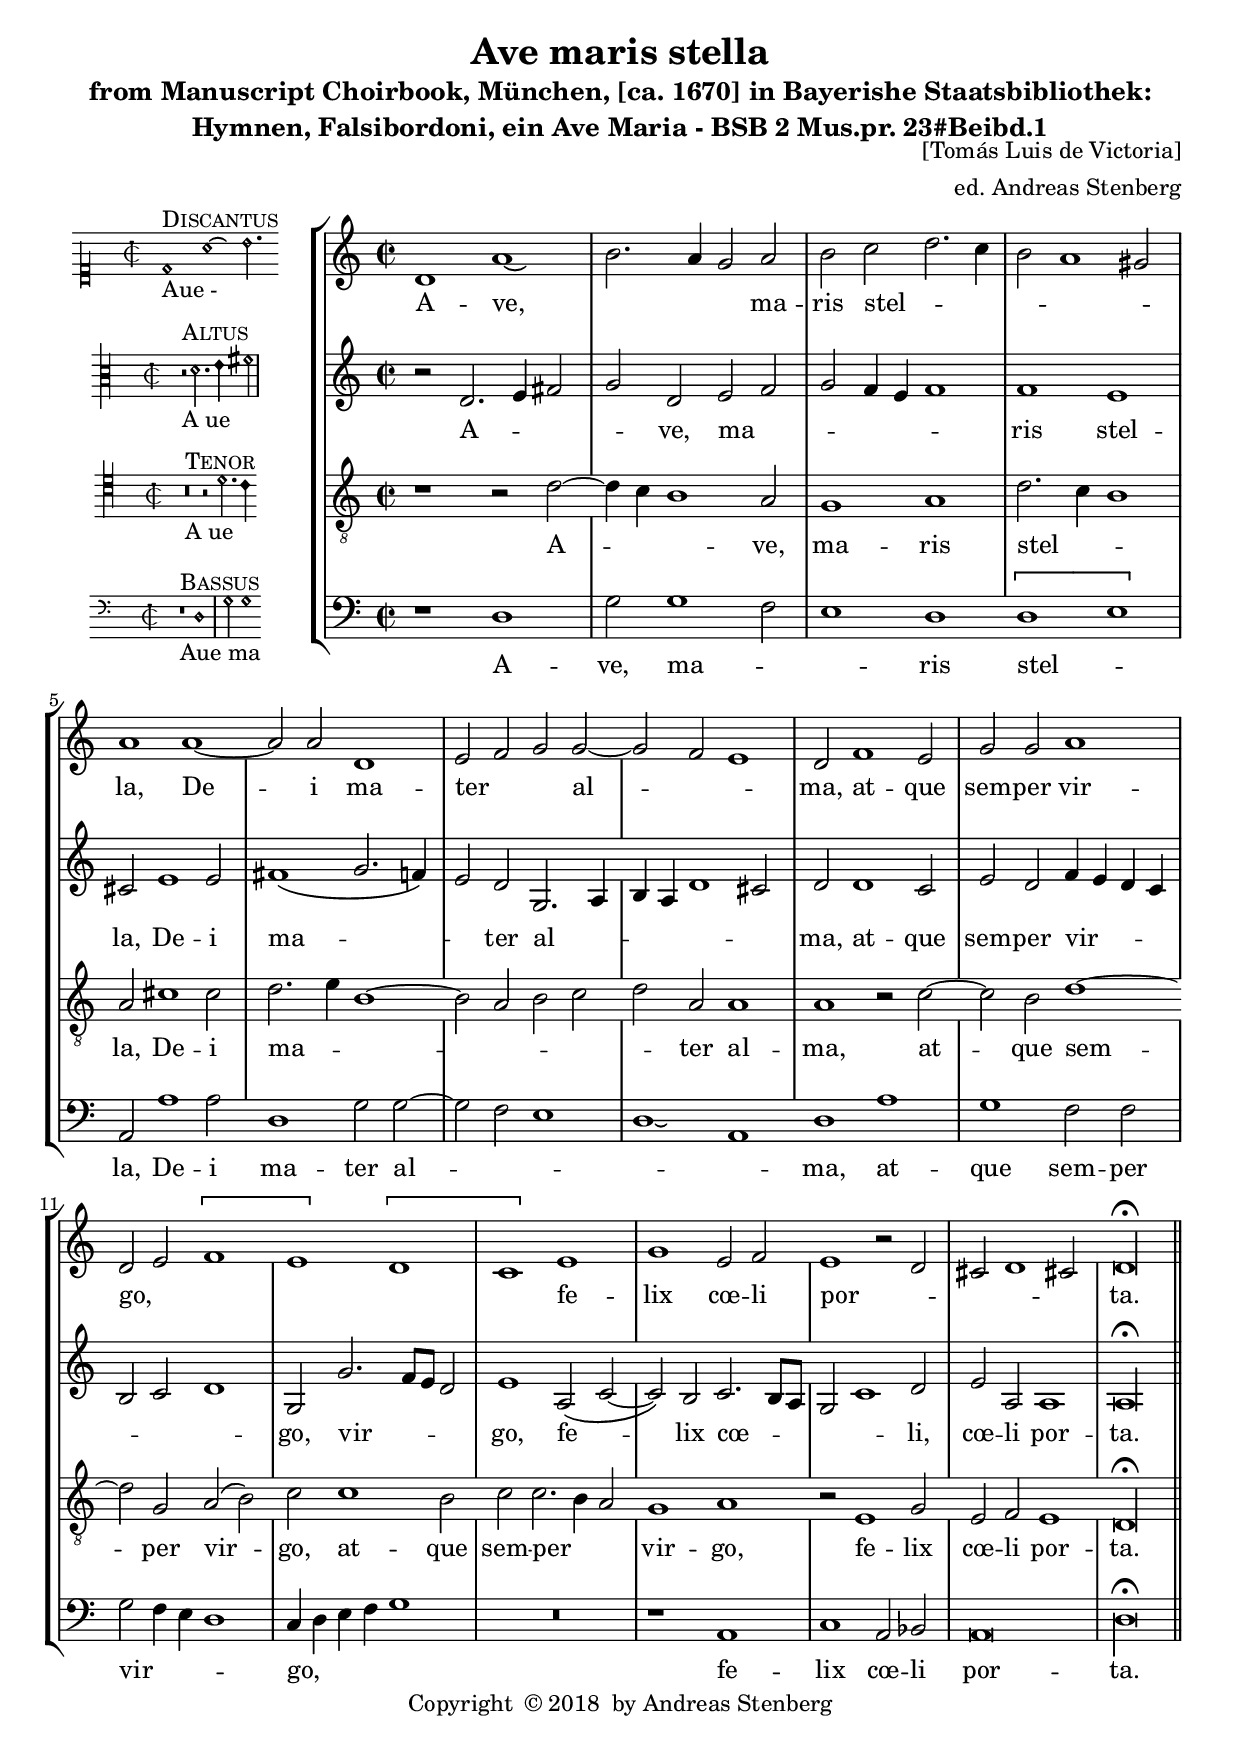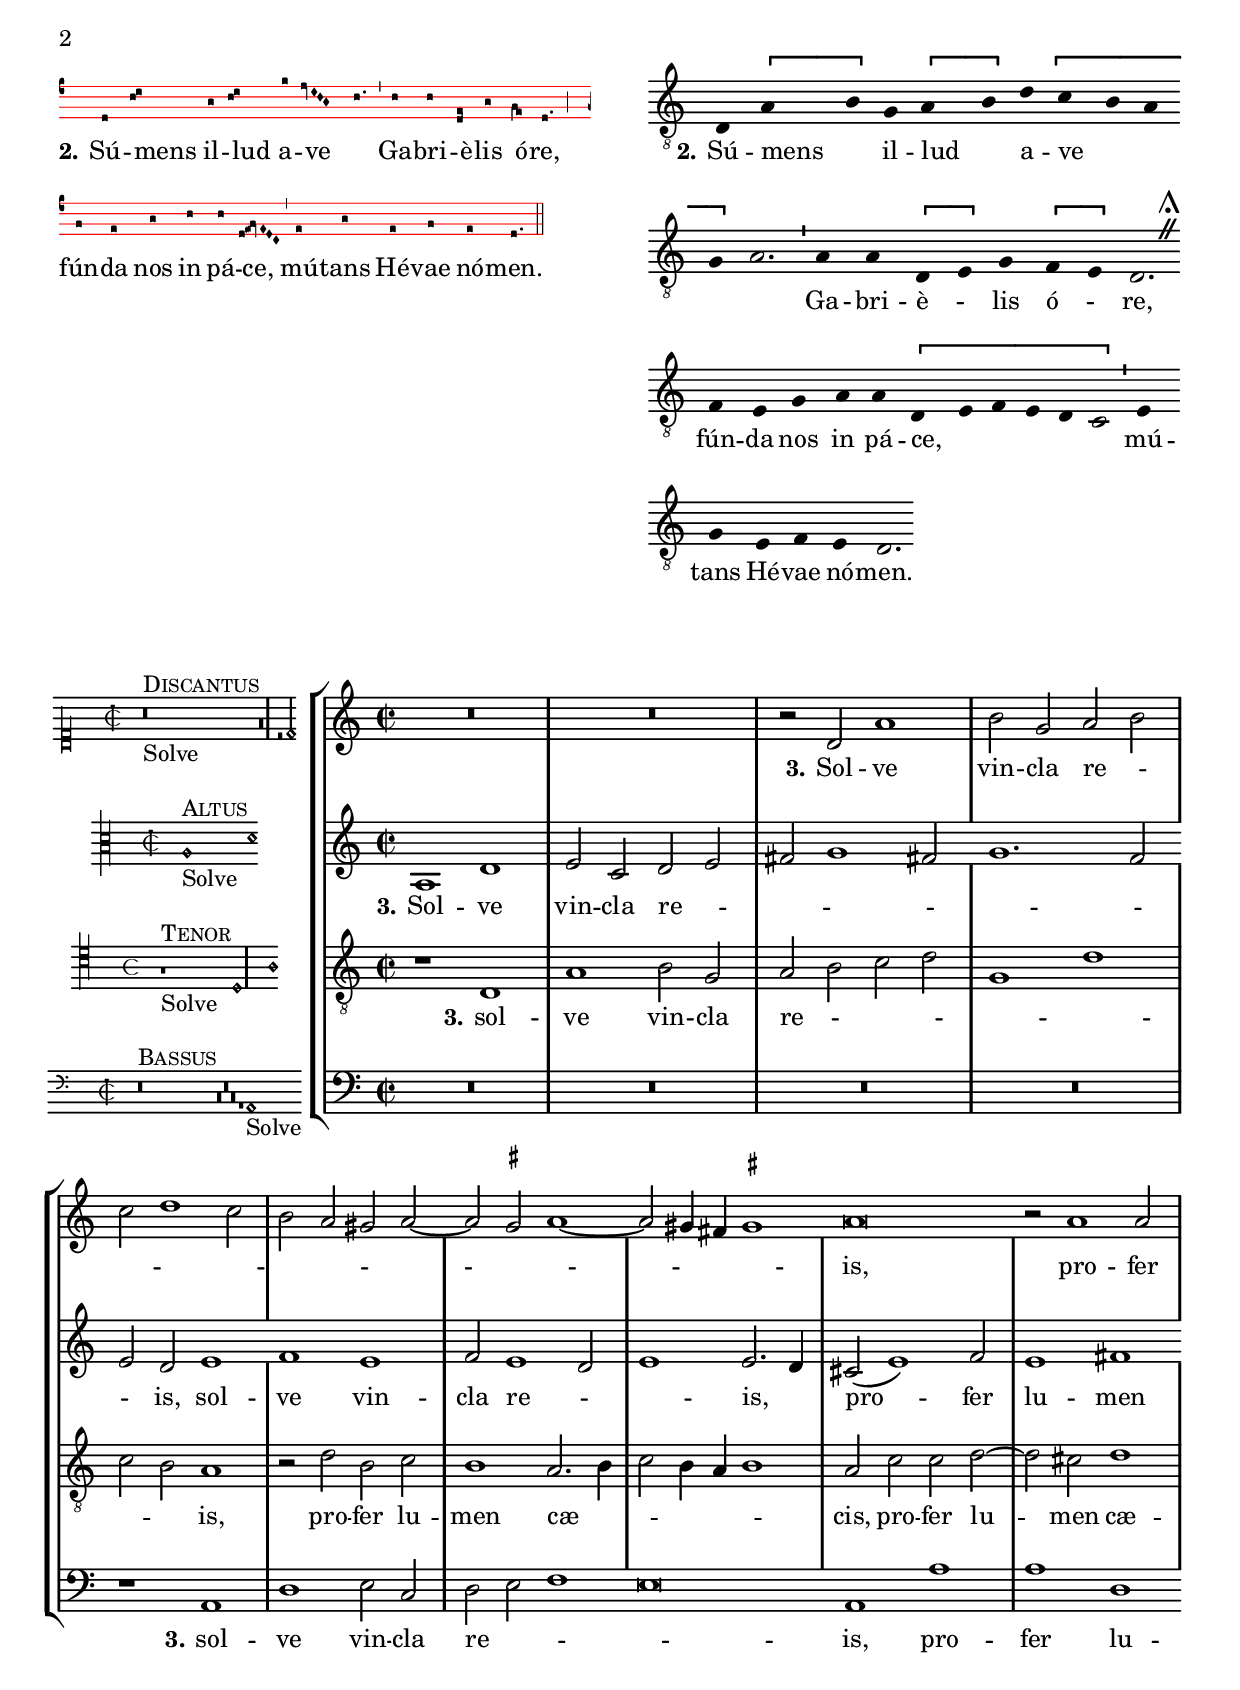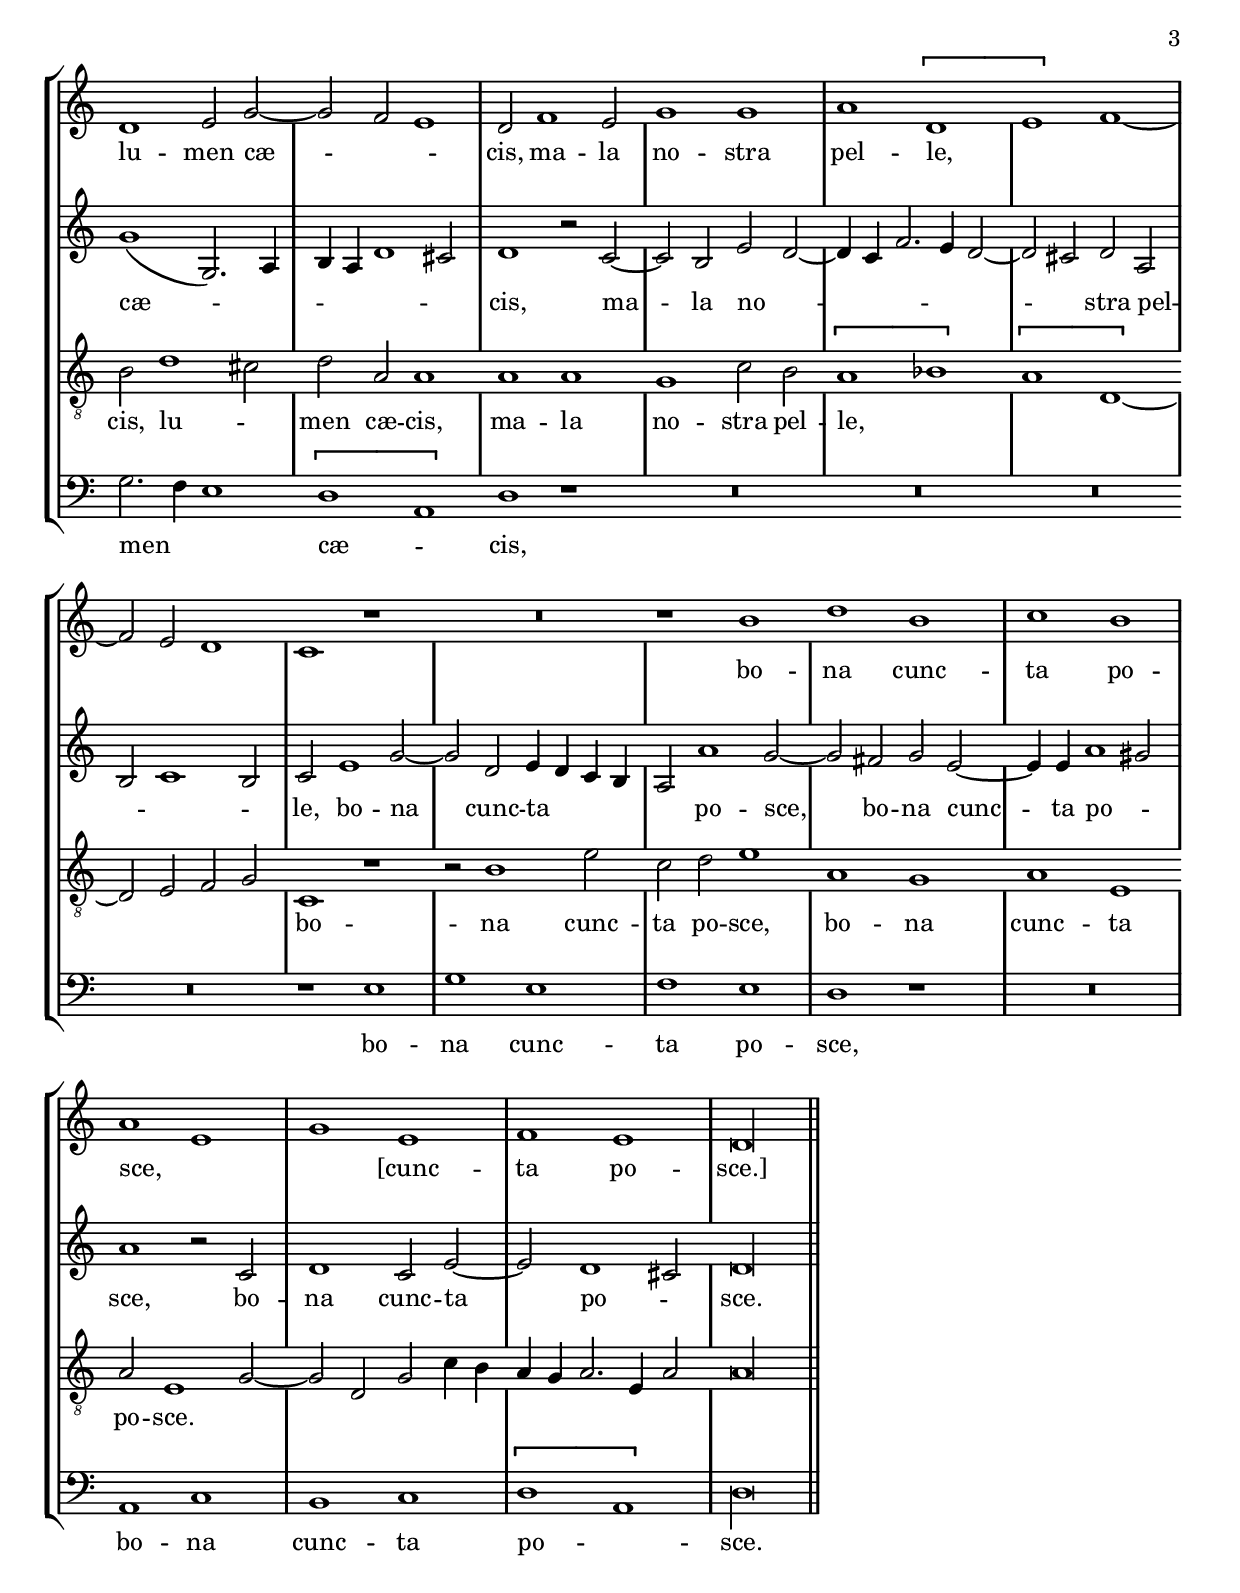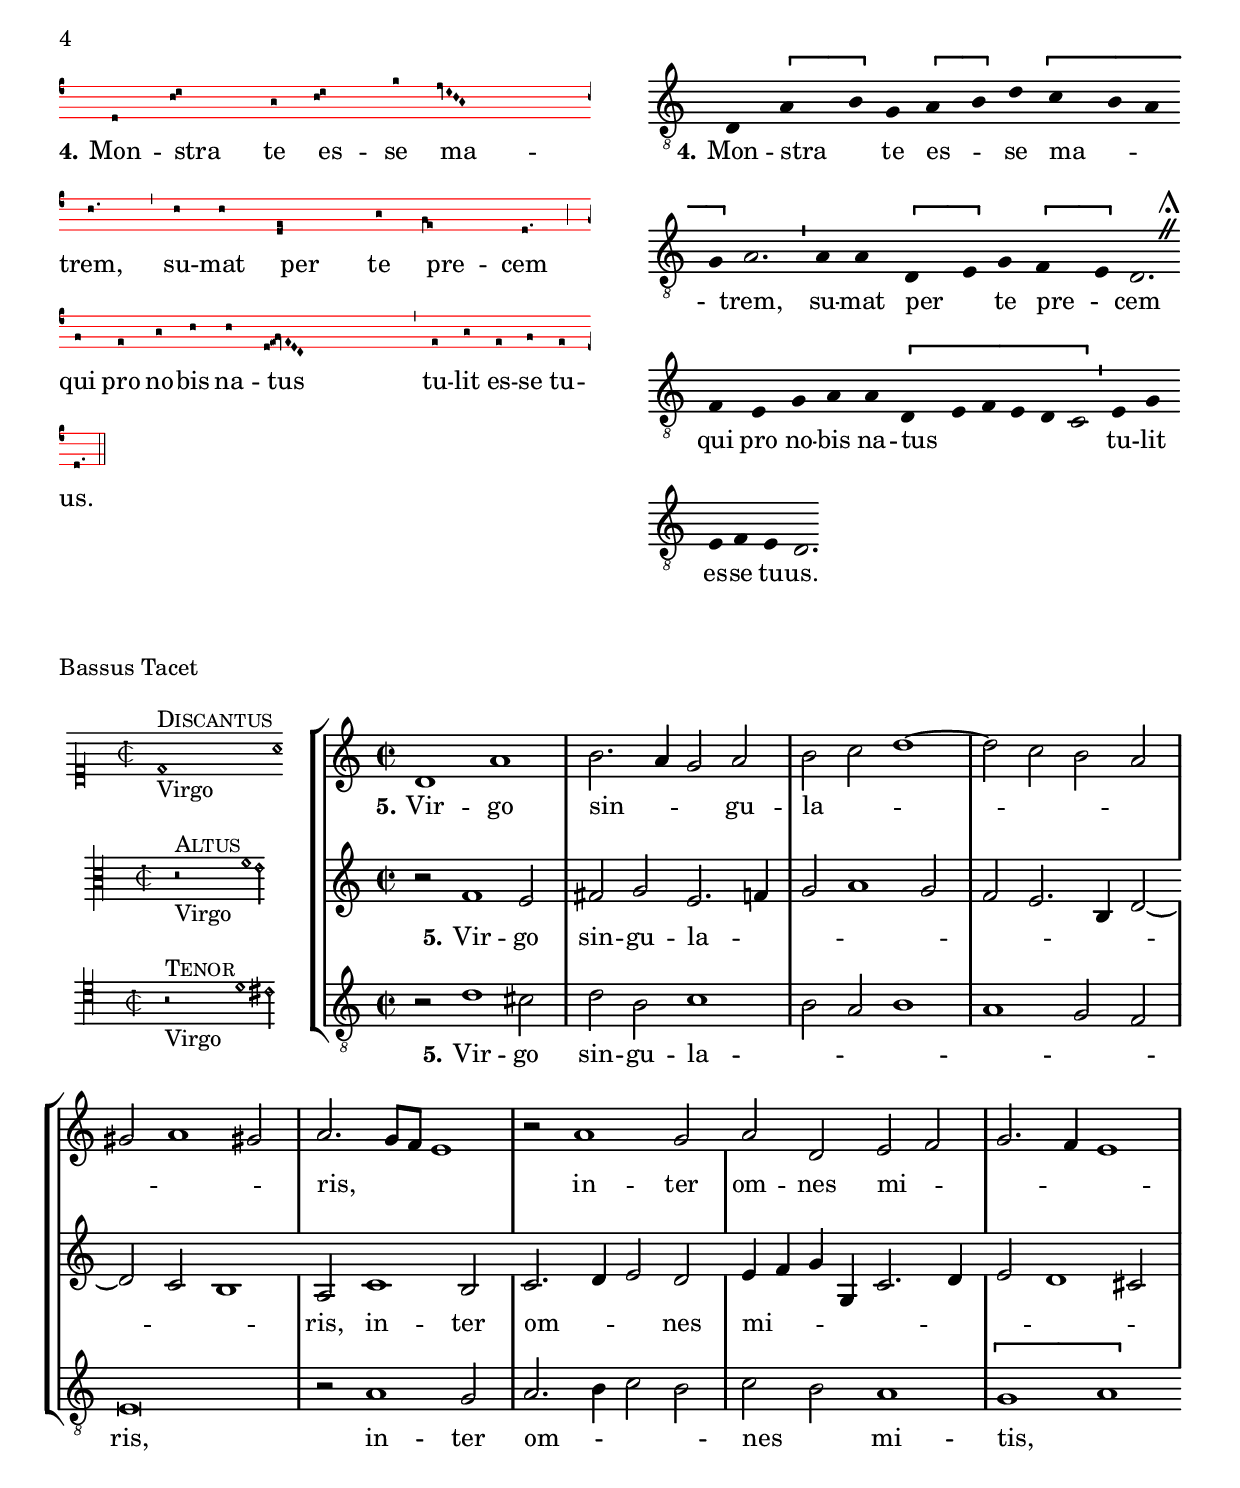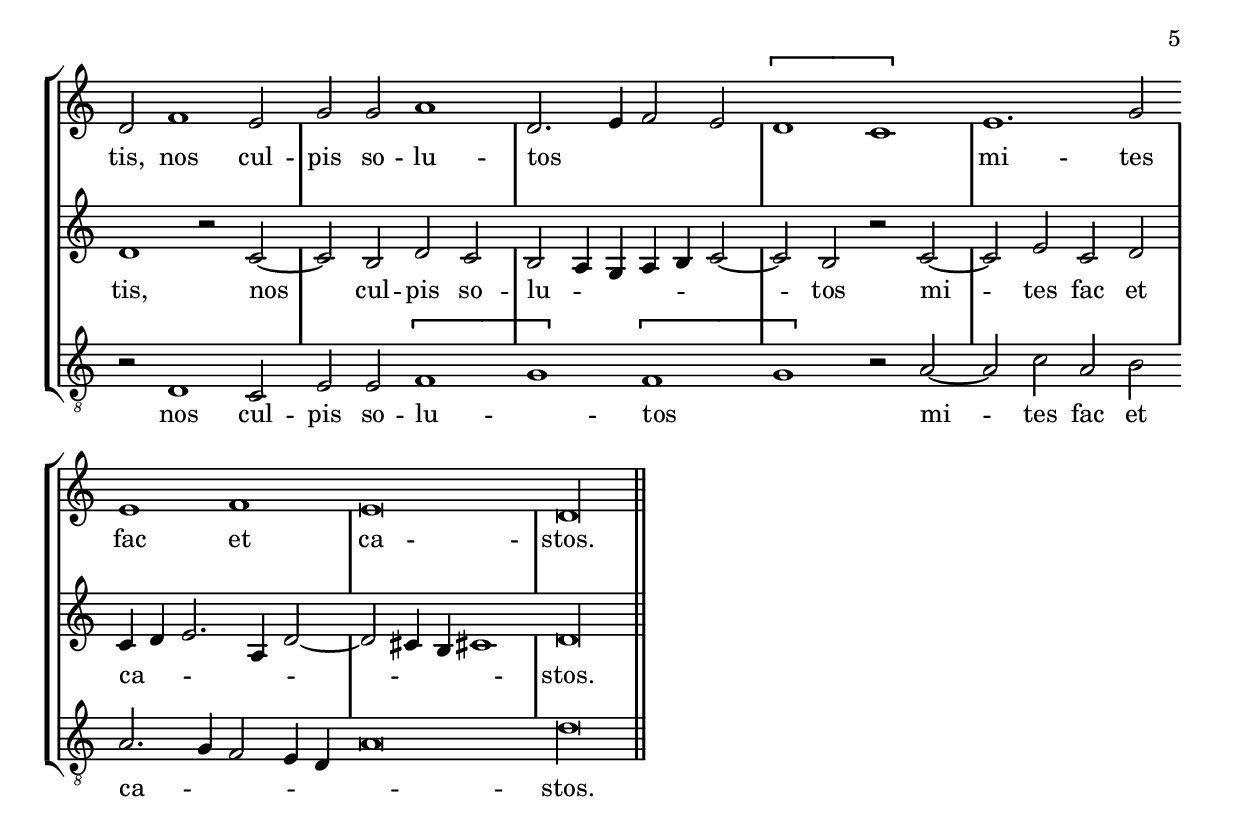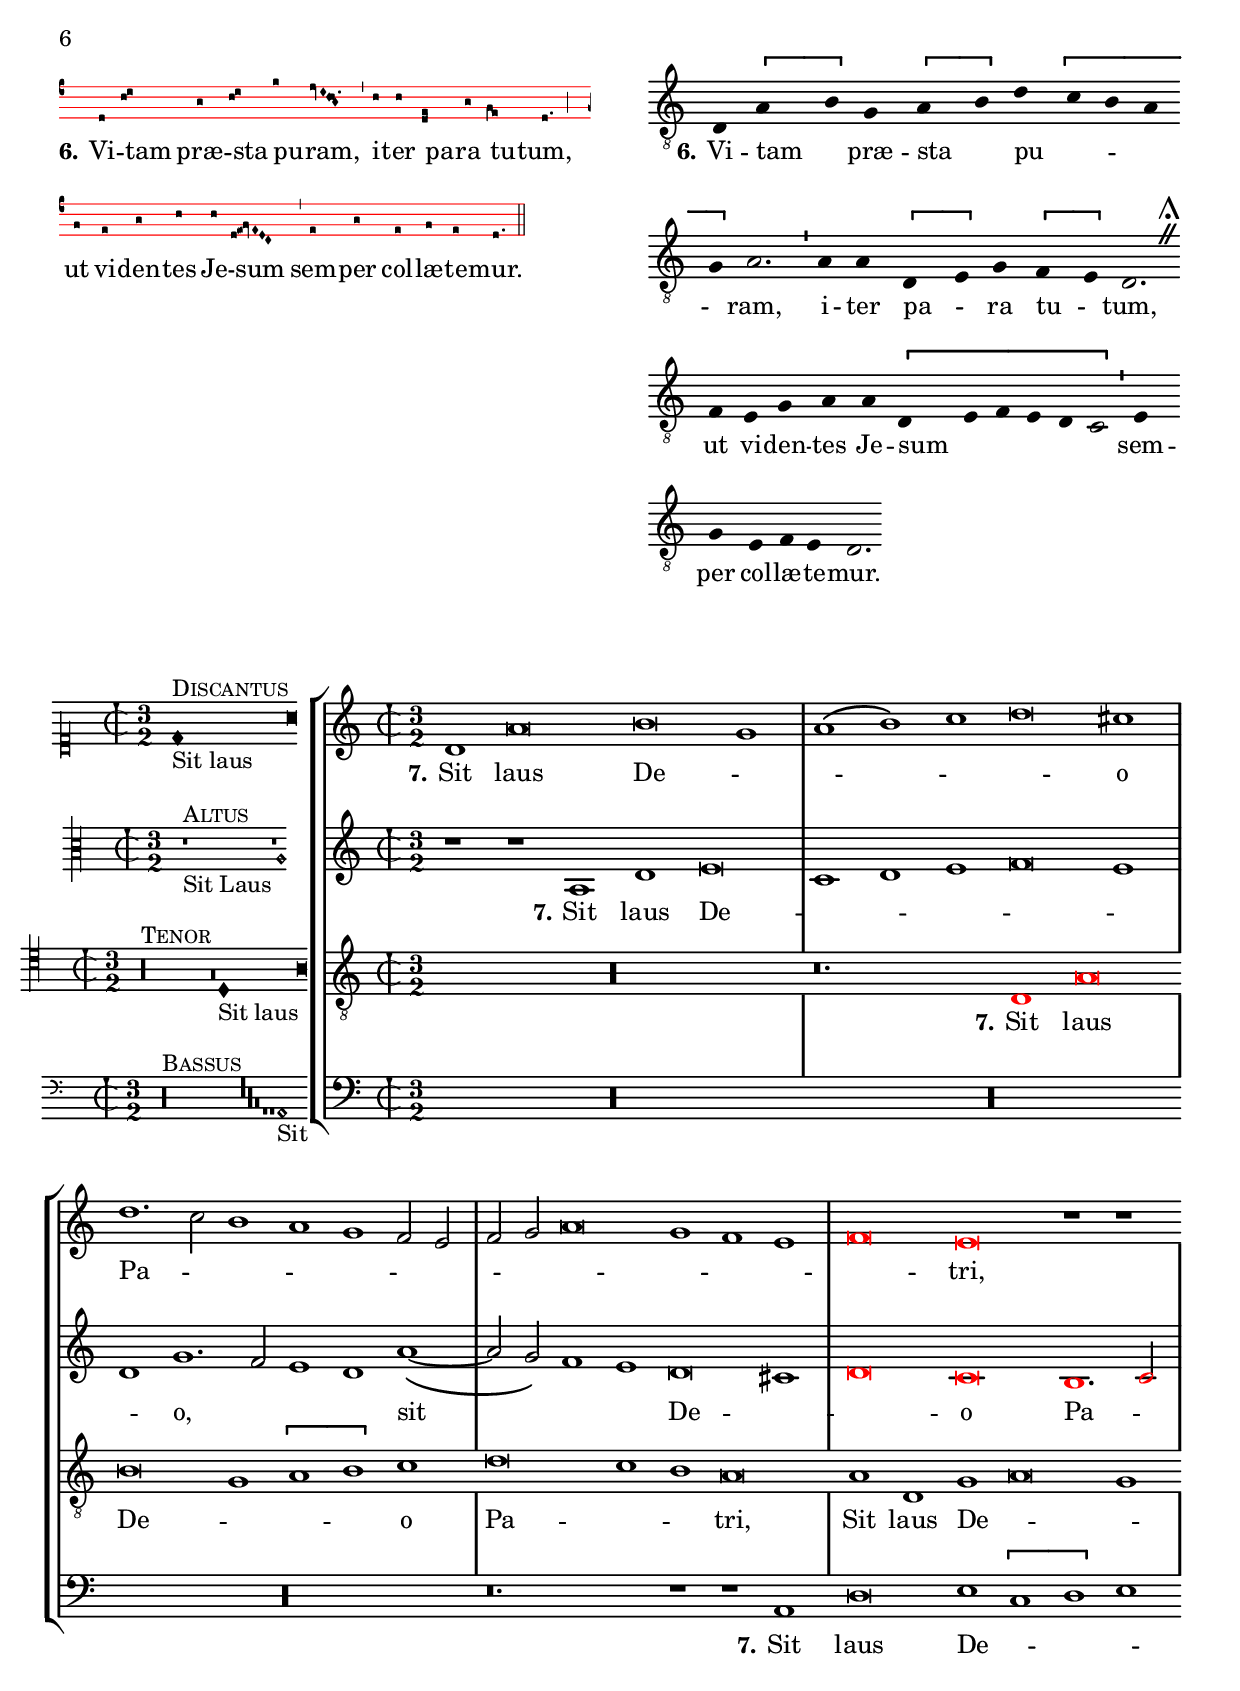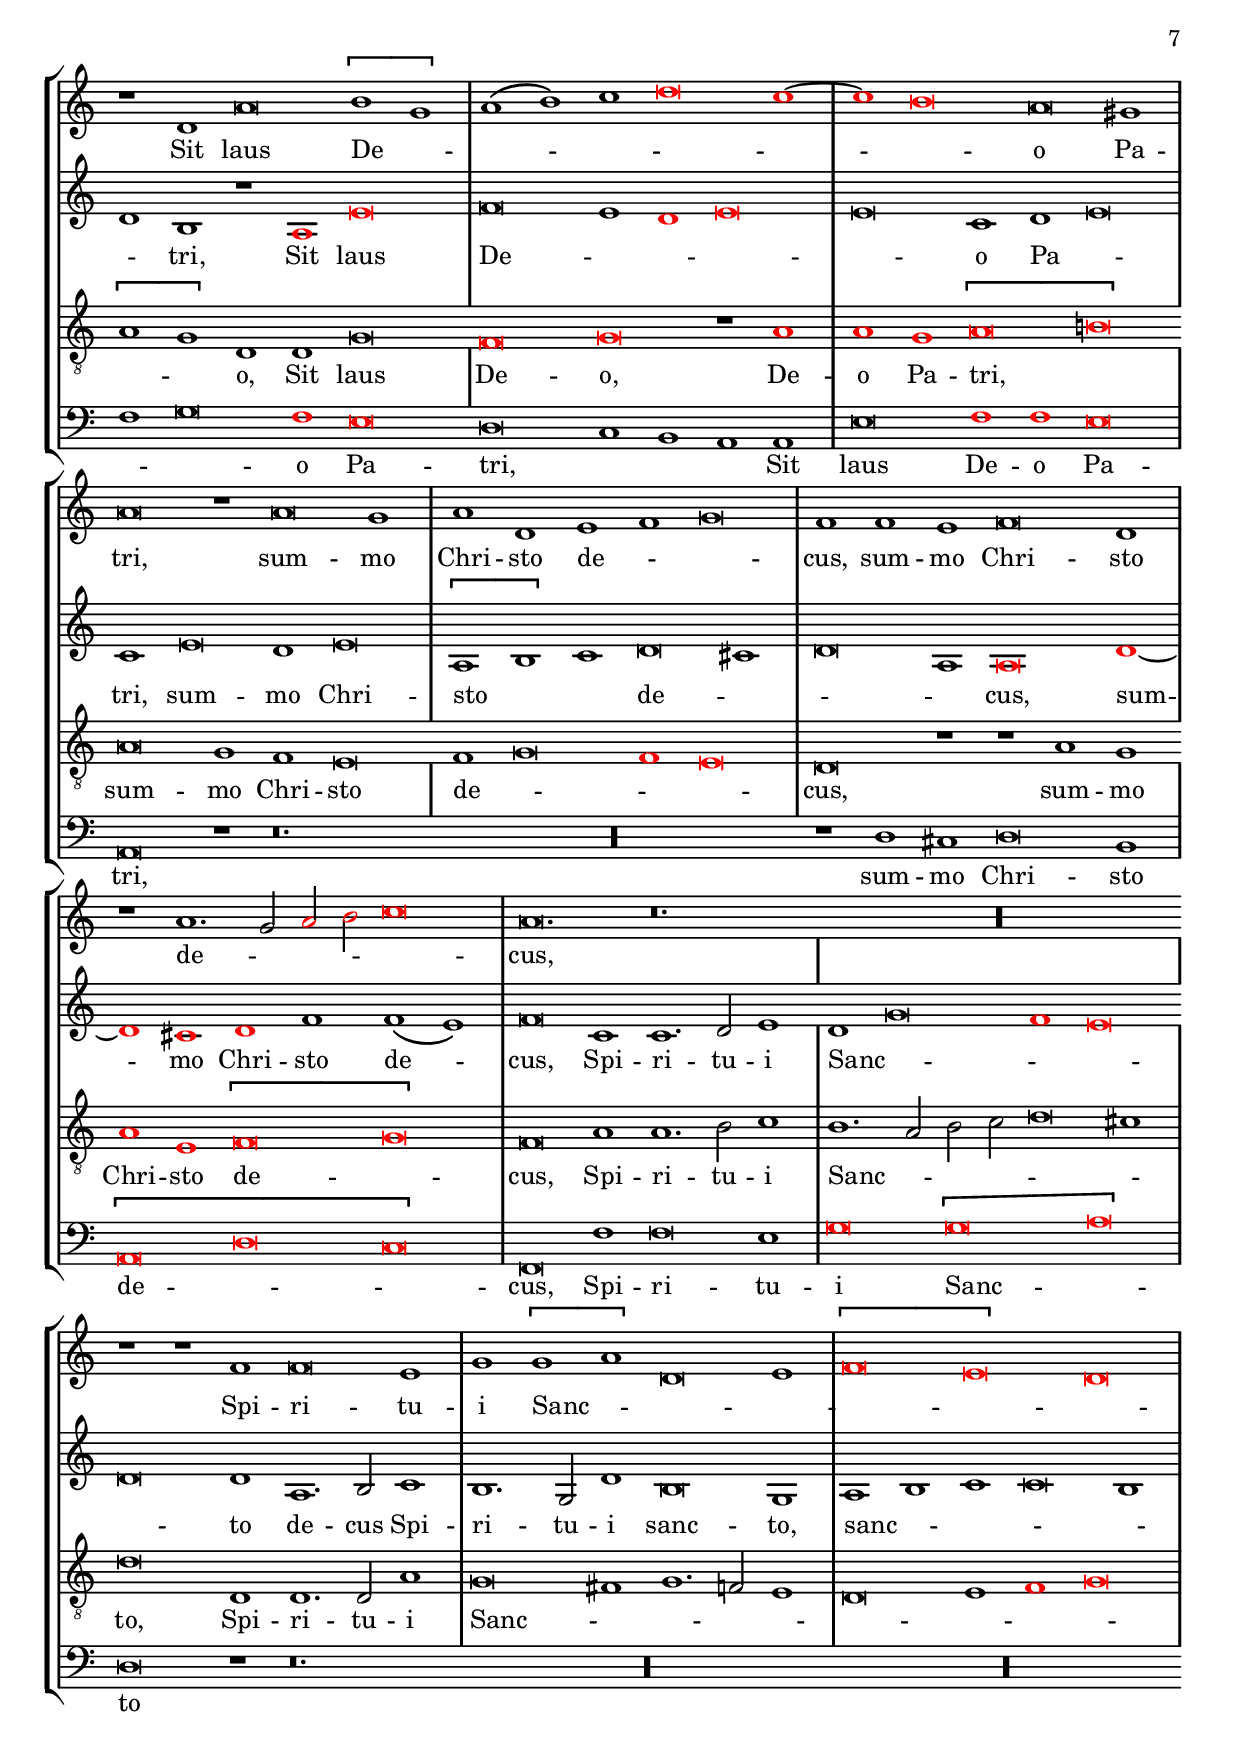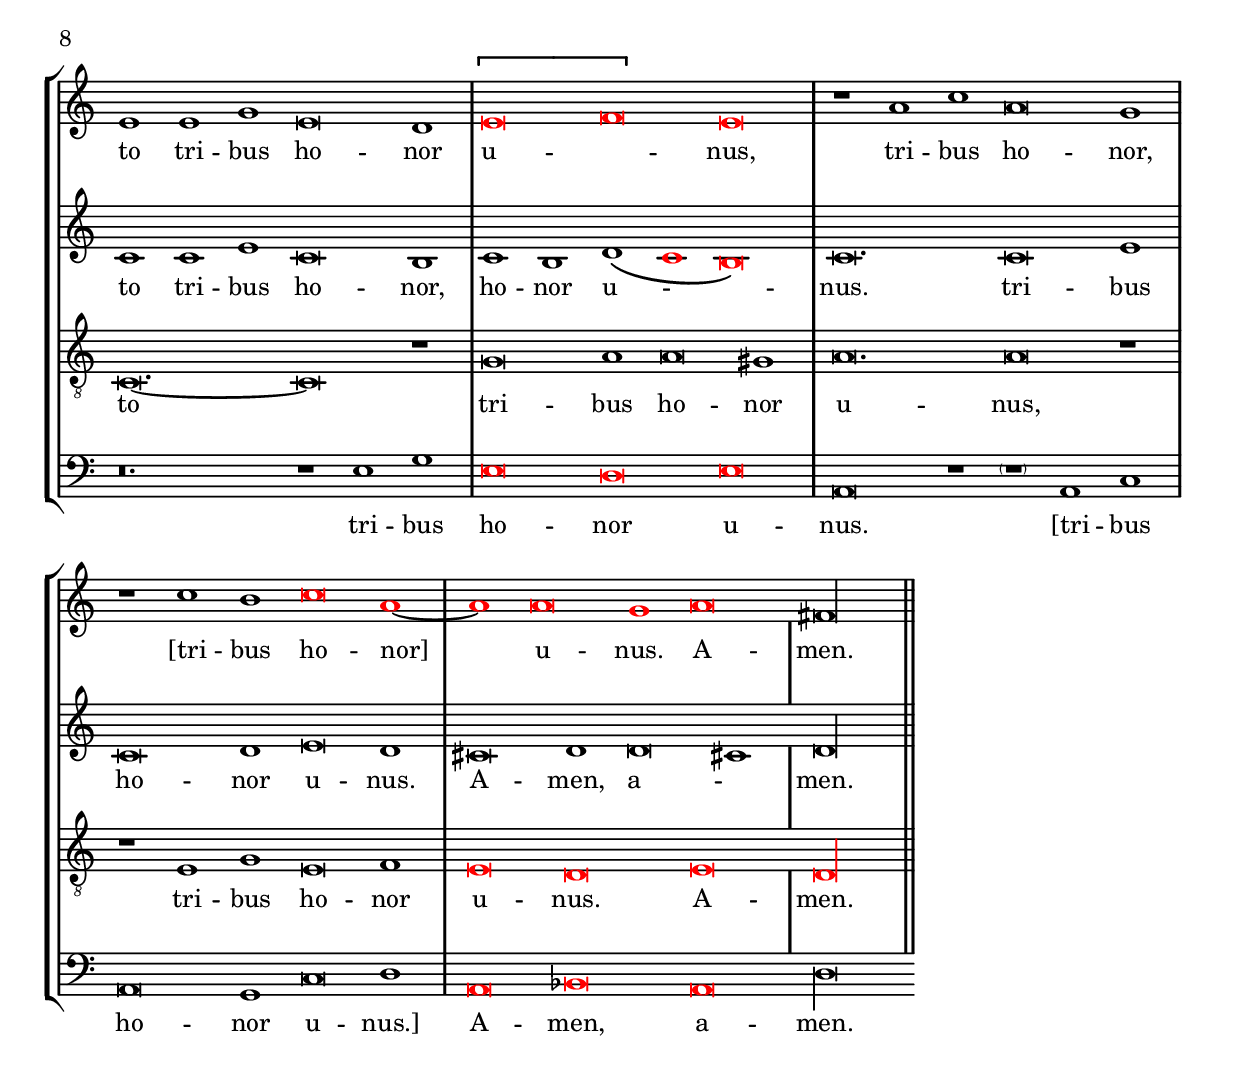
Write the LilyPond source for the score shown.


%%%%%%%%%%%%%%%%%%%%%%%%%%%%%%%%%%%%%%%%%%%%%%%%%%%%%%%%%%%%%%%%%%%
% This is a template based on the usual four part choir templater %
% where the voices have common lyrics at the the start but split  %
% to separate lyrics after a while.				  %
% This template is modyfied by AS from the one in the lilypond    %
% documentation.						  %
% This template is to be used for instance for fairly simple      %
% settings where the stanzas are set homophonicaly but twhere the %
% Chorus contains polyphony that require separate underlay for    %
% the different voices.						  %
%%%%%%%%%%%%%%%%%%%%%%%%%%%%%%%%%%%%%%%%%%%%%%%%%%%%%%%%%%%%%%%%%%%
\version "2.18.0"
\include "deutsch.ly"
ficta = \once \set suggestAccidentals =##t
\header {
  title = \markup {
    \center-column {
      "Ave maris stella"
      %      "Wann er zu nacht"
      %      \vspace #0.5
    }
  }
  subtitle = \markup \center-column { "from Manuscript Choirbook, München, [ca. 1670] in Bayerishe Staatsbibliothek:"
                                      "Hymnen, Falsibordoni, ein Ave Maria - BSB 2 Mus.pr. 23#Beibd.1" }
  composer = "[Tomás Luis de Victoria]"
  arranger = "ed. Andreas Stenberg"
  poet = ""
  meter =""
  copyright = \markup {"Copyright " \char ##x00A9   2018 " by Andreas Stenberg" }
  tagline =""
}
global = {
  \key c \major
}

sopMusic = \relative c'' {

  \set Score.tempoHideNote = ##t
  \tempo 2 = 86
  \time 2/2
  \set Timing.measureLength = #(ly:make-moment 4/2)
  \override Staff.BarLine.transparent = ##f
  d,1 a'1(\laissezVibrer
  h2. a4 g2) a2
  h2 c2( d2. c4
  h2 a1 gis2)			%% end of first line in Manuscript).
  a1 a1~
  \once \override Staff.BarLine.transparent = ##t
  a2 a2 d,1
  e2( f2 g2) g2~(
  \once \override Staff.BarLine.transparent = ##t
  g2 f2 e1)
  d2 f1 e2
  g2 g2 				%5 end of second line
  a1
  d,2( e2 \[f1
  \once \override Staff.BarLine.transparent = ##t
  e1\] \[d1(
  c1)\] e1
  g1 e2 f2
  \once \override Staff.BarLine.transparent = ##t
  e1( r2 d2
  cis2 d1 cis!2)
  \once \override Staff.BarLine.transparent = ##t
  \cadenzaOn
  d\longa^\fermata
  \revert Staff.BarLine.transparent
  \bar "||"
  \cadenzaOff
}
sopWords = \lyricmode {
  A -- ve, ma -- ris stel -- la,
  De -- i ma -- ter al -- ma,
  at -- que sem -- per vir -- go,
  fe -- lix cœ -- li por -- ta.
}
altoMusic = \relative c' {
  \override Staff.BarLine.transparent = ##f
  r2 d2.( e4 fis2
  g2) d2 e2( f2
  g2 f4 e4 f1)
  f1 e1 					%% end of first line in manusript
  cis2 e1 e2
  fis1\(\melisma g2. f4\)
  e2)\melismaEnd d2 g,2.( a4
  \once \override Staff.BarLine.transparent = ##t
  h4 a4 d1 cis2)
  d2 d1 c2
  e2 d2					%% end of second line
  f4( e4 d4 c4
  h2 c2 d1)
  g,2 g'2.( f8 e8 d2)
  e1 a,2\(\melisma c2~
  \once \override Staff.BarLine.transparent = ##t
  c2\) \melismaEnd h2 c2.( h8 a8
  \once \override Staff.BarLine.transparent = ##t
  g2 c1) d2
  e2 a,2 a1
  \cadenzaOn
  a\longa^\fermata
  \revert Staff.BarLine.transparent
  \cadenzaOff
}
altoWords = \lyricmode {
  A -- ve, ma -- ris stel -- la,
  De -- i ma -- ter al -- ma,
  at -- que sem -- per vir -- go,
  vir -- go,
  fe -- lix cœ -- li, cœ -- li por -- ta.
}
tenorMusic = \relative c' {
  \clef "G_8"
  \override Staff.BarLine.transparent = ##f
  r1 r2 d2~(
  \once \override Staff.BarLine.transparent = ##t
  d4 c4 h1) a2
  g1 a1
  d2.( c4 h1)
  a2 cis1 cis2			%% end of first line in Manuscript.
  d2.( e4 h1~
  \once \override Staff.BarLine.transparent = ##t
  h2 a2 h2 c2
  \once \override Staff.BarLine.transparent = ##t
  d2) a2 a1
  a1 r2 c2~
  \override Staff.BarLine.transparent = ##t
  c2 h2 d1~
  d2 g,2 a2\(\melisma h2\)\melismaEnd
  c2 c1 h2			%% end of second line.
  c2 c2.( h4 a2)
  g1 a1
  r2 e1 g2
  e2 f2 e1
  \cadenzaOn
  d\longa^\fermata
  \revert Staff.BarLine.transparent
  \cadenzaOff
}
tenorWords = \lyricmode {
  A -- ve, ma -- ris stel -- la,
  De -- i ma -- ter al -- ma,
  at -- que sem -- per vir -- go,
  at -- que sem -- per vir -- go,
  fe -- lix cœ -- li por -- ta.
}
bassMusic = \relative c {
  \override Staff.BarLine.transparent = ##f
  r1 d1
  g2 g1( f2
  e1) d1
  \once \override Staff.BarLine.transparent = ##t
  \[d1( e1)\]
  a,2 a'1 a2
  \once \override Staff.BarLine.transparent = ##t
  d,1					%% end of first line in Manuscript.
  g2 g2~(
  g2 f2 e1
  d1\laissezVibrer a1)
  \once \override Staff.BarLine.transparent = ##t
  d1 a'1
  g1 f2 f2
  g2( f4 e4 d1)				%% end of second line
  c4( d4 e4 f4 g1)
  R\breve
  r1 a,1
  c1 a2 b2
  a\breve
  d\longa^\fermata
  \revert Staff.BarLine.transparent
  \cadenzaOff
}
bassWords = \lyricmode {
  A -- ve, ma -- ris stel -- la,
  De -- i ma -- ter al -- ma,
  at -- que sem -- per vir -- go,
  fe -- lix cœ -- li por -- ta.
}
incipitDiscantus = \markup {
  \score {
    {
      %      \set Staff.instrumentName = #"Tenor "
      \override NoteHead.style = #'neomensural
      \override Rest.style = #'neomensural
      \override Staff.TimeSignature.style = #'mensural
      \cadenzaOn
      \clef "petrucci-c1"
      \key c \major
      \time 2/2

      d'1 ^\markup { \smallCaps"Discantus"} _"Aue - "
      a'\laissezVibrer h'2.
    }
    \layout {
      \context {
        \Voice
        \remove "Ligature_bracket_engraver"
        \consists "Mensural_ligature_engraver"
      }
      line-width = 4.5\cm
    }
  }
}


incipitAltus = \markup {
  \score {
    {
      %      \set Staff.instrumentName = #"Tenor "
      \override NoteHead.style = #'neomensural
      \override Rest.style = #'neomensural
      \override Staff.TimeSignature.style = #'mensural
      \cadenzaOn
      \clef "petrucci-c3"
      \key c \major
      \time 2/2
      r2^\markup \smallCaps"Altus"_"A ue"
      d'2. e'4 fis'2 \bar "|"
    }
    \layout {
      \context {
        \Voice
        \remove "Ligature_bracket_engraver"
        \consists "Mensural_ligature_engraver"
      }
      line-width = 4.5\cm
    }
  }
}


incipitTenor = \markup {
  \score {
    {
      %      \set Staff.instrumentName = #"Tenor "
      \override NoteHead.style = #'neomensural
      \override Rest.style = #'neomensural
      \override Staff.TimeSignature.style = #'mensural
      \cadenzaOn
      \clef "petrucci-c4"
      \key c \major
      \time 2/2
      r\breve ^\markup \smallCaps"Tenor" _"A ue"
      r2 d'2. c'4
    }
    \layout {
      \context {
        \Voice
        \remove "Ligature_bracket_engraver"
        \consists "Mensural_ligature_engraver"
      }
      line-width = 5.0\cm
    }
  }
}
#(append! supported-clefs '(("mensural-f3" . ("clefs.mensural.f" 0 0))))

incipitBassus = \markup {
  \score {
    {
      %      \set Staff.instrumentName = #"Tenor "
      \override NoteHead.style = #'neomensural
      \override Rest.style = #'neomensural
      \override Staff.TimeSignature.style = #'mensural
      \clef "mensural-f"
      \key c \major
      \time 2/2
      \cadenzaOn
      r1^\markup \smallCaps"Bassus"_"Aue ma"
      \once \override Staff.BarLine.transparent = ##t
      d1 \noBreak \bar "|"
      g2 g1
    }
    \layout {
      \context {
        \Voice
        \remove "Ligature_bracket_engraver"
        \consists "Mensural_ligature_engraver"
      }
      line-width = 4.5\cm
    }
  }
}


\score {
  <<
    \new StaffGroup \with {
      \override VerticalAxisGroup.staff-staff-spacing = #'((basic-distance . 12))
    } <<
      \new Staff = treble <<
        \set Staff.instrumentName = \incipitDiscantus
        \new Voice = "sopranos" {
          \set  Staff.midiInstrument ="choir aahs"
          %	\voiceOne
          << \global \sopMusic >>
        }
      >>
      \new Lyrics = sopranos { s1 }

      \new Staff = "medius" <<
        \set Staff.instrumentName = \incipitAltus

        \new Voice = "altos" {
          %	\voiceTwo
          \set  Staff.midiInstrument ="choir aahs"
          << \global \altoMusic >>
        }
      >>

      \new Lyrics = "altos" { s1 }
      \new Staff = tenors <<
        \set Staff.instrumentName = \incipitTenor

        \clef "treble"
        \new Voice = "tenors" {
          \set  Staff.midiInstrument ="choir aahs"
          %	\voiceOne
          << \global \tenorMusic >>
        }
      >>
      \new Lyrics = "tenors" { s1 }

      \new Staff ="basses" {
        \set Staff.instrumentName = \incipitBassus

        \new Voice = "basses" {
          \set  Staff.midiInstrument ="choir aahs"
          \clef "bass"
          %	\voiceTwo
          << \global \bassMusic >>
        }
      }
    >>
    \new Lyrics = basses { s1 }

    \context Lyrics = sopranos \lyricsto sopranos \sopWords
    \context Lyrics = altos \lyricsto altos \altoWords
    \context Lyrics = tenors \lyricsto tenors \tenorWords
    \context Lyrics = basses \lyricsto basses \bassWords
  >>
  \layout {
    \context {
      \Score
      % no bars in staves
      %      \override BarLine.transparent = ##t

    }
    % the next three instructions keep the lyrics between the bar lines
    \context {
      \Lyrics
      \consists "Bar_engraver"
      \override BarLine.transparent = ##t
    }
    \context {
      \StaffGroup
      \consists "Separating_line_group_engraver"
    }
    \context {
      \Voice
      % no slurs
      \override Slur.transparent = ##t
      % Comment in the below "\remove" command to allow line
      % breaking also at those barlines where a note overlaps
      % into the next bar.  The command is commented out in this
      % short example score, but especially for large scores, you
      % will typically yield better line breaking and thus improve
      % overall spacing if you comment in the following command.
      %\remove "Forbid_line_break_engraver"
    }
    indent = 4.5\cm
  }

}
\pageBreak
\include "gregorian.ly"

Ave-maris-mel = {
    \set Score.tempoHideNote = ##t
  \tempo 2 = 72
  d4 \[a4\melisma h4\melismaEnd\] g4
  \[a4\melisma h4\melismaEnd\] d'4 \[ \virga c'4\melisma \inclinatum h4 \inclinatum a4 \inclinatum g4\melismaEnd \] \augmentum a2  \divisioMinima
  a4 a4 \[d4\melisma \pes e4\melismaEnd\]
  g4 \[ f4\melisma \flexa e4\melismaEnd \] \augmentum d2 \break \bar "" \divisioMaior
  f4 e4 g4 a4
  a4 \[ d4\melisma \quilisma e4 \virga f4 \inclinatum e4 \inclinatum d4 \inclinatum c2\melismaEnd \]  \divisioMinima
  e4 g4 e4 f4 e4 \augmentum d2  \finalis
}
sumens-illud =\lyricmode {
  \set stanza =  "2."
  Sú -- mens  il -- lud  a -- ve _
  Ga -- bri -- è -- lis  ó -- re,
  fún -- da  nos  in  pá -- ce,
  mú -- tans  Hé -- vae  nó -- men.
}
\markup {
  \fill-line {
    \score {
      <<
        \new VaticanaVoice = "cantus" {
          \clef "vaticana-do3"
          \Ave-maris-mel
        }
        \new Lyrics \lyricsto "cantus" {
          \sumens-illud
        }
      >>
      \layout {
        line-width = #90
        ragged-last = ##t
      }
    }

    \score  {
      \new Staff <<
        \new Voice = "melody" { \clef "G_8" \Ave-maris-mel }
        \new Lyrics = "one" \lyricsto "melody" \sumens-illud
      >>
      \layout {
        \context {
          \Staff
          \remove "Time_signature_engraver"
          \remove "Bar_engraver"
          \hide Stem
        }
        \context {
          \Voice
          \override Stem.length = #0
        }
        \context {
          \Score
          barAlways = ##t
        }
        line-width = #90
      }
    }
  }
}

\markup {
  \vspace #2.0
  ""
}
%\pageBreak
globalII = {
  \key c \major
}

sopMusicII = \relative c'' {

  \set Score.tempoHideNote = ##t
  \tempo 2 = 86
  \time 2/2
  \set Timing.measureLength = #(ly:make-moment 4/2)
  \override Staff.BarLine.transparent = ##f
  R\breve*2
  r2 d,2 a'1
  h2 g2 a2( h2
  c2 d1 c2				%% end of first line in Ms.
  h2 a2 gis2 a2~
  \override Staff.BarLine.transparent = ##t
  a2 \ficta gis2 a1~
  a2 gis4 fis4 \ficta gis!1)
  a\breve				%% end of second line.
  r2 a1 a2
  \override Staff.BarLine.transparent = ##f
  d,1 e2 g2~(
  \override Staff.BarLine.transparent = ##t
  g2 f2 e1)
  \override Staff.BarLine.transparent = ##f
  d2 f1 e2
  \override Staff.BarLine.transparent = ##t
  g1					 %5 end of third line (last on firat page).
  g1
  \override Staff.BarLine.transparent = ##f
  a1 \[d,(
  \override Staff.BarLine.transparent = ##t
  e1\] f1~
  \override Staff.BarLine.transparent = ##f
  f2 e2 d1
  \override Staff.BarLine.transparent = ##t
  c1) r1
  R\breve
  r1 h'1
  d1					%5 end of fourth line (first on second page).
  h1
  \override Staff.BarLine.transparent = ##f
  c1 h1
  a1( e1
  g1) e1
  f1 e1
  \cadenzaOn
  d\longa
  \revert Staff.BarLine.transparent
  \bar "||"
  \cadenzaOff
}
sopWordsII = \lyricmode {
  \set stanza  = "3." Sol -- ve vin -- cla re -- is,
  pro -- fer lu -- men cæ -- cis,
  ma -- la no -- stra pel -- le,
  bo -- na cunc -- ta po -- sce,
  [cunc -- ta po -- sce.]
}
altoMusicII = \relative c' {
  a1 d1
  e2 c2 d2( e2
  fis2 g1 fis!2
  \override Staff.BarLine.transparent = ##t
  g1. f2
  e2) d2			%% end of first line in Ms.
  e1
  f1 e1
  \revert Staff.BarLine.transparent
  f2 e1( d2
  e1) e2.( d4)
  \override Slur.transparent = ##f
  cis2(  e1) f2
  e1				%% end of second line.
  \override Staff.BarLine.transparent = ##t
  fis1
  g1( \melisma g,2.) a4
  \revert Staff.BarLine.transparent
  h4 a4 d1 cis2\melismaEnd
  d1 r2 c2~
  \override Slur.transparent = ##t
  \override Staff.BarLine.transparent = ##t
  c2 h2				%% end of third line (last on first page.)
  e2( d2~
  d4 c4 f2. e4 d2~
  d2 cis2) d2 a2(
  \revert Staff.BarLine.transparent
  h2 c1 h2)			%% end of fourth line (first on second page).
  c2 e1 g2~
  \override Staff.BarLine.transparent = ##t
  g2 d2 e4( d4 c4 h4
  a2) a'1 g2~
  g2 fis2 g2			%% end of fifth line.
  e2~
  e4 e4 a1( gis2)
  \revert Staff.BarLine.transparent
  a1 r2c,2
  d1 c2 e2~
  e2 d1( cis2)
  \override Staff.BarLine.transparent = ##t
  \cadenzaOn
  d\longa
  \revert Staff.BarLine.transparent
  \bar "||"
  \cadenzaOff
}
altoWordsII = \lyricmode {
  \set stanza  = "3." Sol -- ve vin -- cla re -- is,
  sol -- ve vin -- cla re -- is,
  pro -- fer lu -- men cæ -- cis,
  ma -- la no -- stra pel -- le,
  bo -- na cunc -- ta po -- sce,
  bo -- na cunc -- ta po -- sce,
  bo -- na cunc -- ta po -- sce.
}
tenorMusicII = \relative c' {
  \clef "G_8"
  r1 d,1
  a'1 h2 g2
  a2( h2 c2 d2
  g,1 d'1			%% end of first line in Ms.
  c2 h2) a1
  r2 d2 h2 c2
  h1 a2.( h4
  c2 h4 a4 h1)
  a2 c2				%% end of second line
  c2 d2~
  d2 cis2 d1
  h2 d1( cis2)
  \override Staff.BarLine.transparent = ##t
  d2 a2 a1
  a1 a1
  g1				%% end of third line (last on first page in Ms.)
  c2 h2	 %% baring begins here and out of pahse with Discantus barinag
  \[a1( b1\]
  \[a1  d,1~\]
  d2 e2 f2 g2)
  c,1 r1				%% end of fourth line (first on second page).
  r2 h'1 e2
  c2 d2 e1
  a,1 g1
  a1  e1				%% end of fifth line
  a2 e1 g2~
  g2 d2 g2 c4( h4
  a4 g4 a2. e4 a2)
  \cadenzaOn
  a\longa
  \revert Staff.BarLine.transparent
  \bar "||"
  \cadenzaOff
}
tenorWordsII = \lyricmode {
  \set stanza  = "3." sol -- ve vin -- cla re -- is,
  pro -- fer lu -- men cæ -- cis,
  pro -- fer lu -- men cæ -- cis,
  lu -- men cæ -- cis,
  ma -- la no -- stra pel -- le,
  bo -- na cunc -- ta po -- sce,
  bo -- na cunc -- ta po -- sce.
}
bassMusicII = \relative c {
  R\breve*4
  r1 a1
  d1 e2 c2				%% end of first line in Ms.
  d2( e2 f1
  \override Staff.BarLine.transparent = ##t
  e\breve)
  a,1 a'1
  \revert Staff.BarLine.transparent
  a1 d,1
  \override Staff.BarLine.transparent = ##t
  g2.( f4				%% end of second line
  e1)
  \[d1( a1)\]
  d1 r1
  %% a second r1 here beofor page break %% end of third line
  R\breve*4
  r1 e1
  \revert Staff.BarLine.transparent
  g1 e1	 %% baring in this part differs beginning after the g1
  f1 e1
  d1 r1	 %% th rests in differnt order: R\breve %line break r1 				%% end of fourth line (first on second page).
  R\breve
  a1 c1	%%baring back in phase
  h1 c1
  \[d1( a1)\]
  \cadenzaOn
  d\longa
  \bar "||"
  \cadenzaOff
}
bassWordsII = \lyricmode {
  \set stanza  = "3." sol -- ve vin -- cla re -- is,
  pro -- fer lu -- men cæ -- cis,
  %ma -- la no -- stra pel -- le,
  bo -- na cunc -- ta po -- sce,
  bo -- na cunc -- ta po -- sce.
}
incipitDiscantusII = \markup {
  \score {
    {
      %      \set Staff.instrumentName = #"Tenor "
      \override NoteHead.style = #'neomensural
      \override Rest.style = #'neomensural
      \override Staff.TimeSignature.style = #'mensural
      \cadenzaOn
      \clef "petrucci-c1"
      \key c \major
      \time 2/2

      r\breve ^\markup { \smallCaps"Discantus"} _"Solve"
      e'\breve \rest
      \noBreak
      \bar "|"
      c'2\rest d'2
    }
    \layout {
      \context {
        \Voice
        \remove "Ligature_bracket_engraver"
        \consists "Mensural_ligature_engraver"
      }
      line-width = 4.5\cm
    }
  }
}


incipitAltusII = \markup {
  \score {
    {
      %      \set Staff.instrumentName = #"Tenor "
      \override NoteHead.style = #'neomensural
      \override Rest.style = #'neomensural
      \override Staff.TimeSignature.style = #'mensural
      \cadenzaOn
      \clef "petrucci-c3"
      \key c \major
      \time 2/2
      a1^\markup \smallCaps"Altus"_"Solve"
      d'1
    }
    \layout {
      \context {
        \Voice
        \remove "Ligature_bracket_engraver"
        \consists "Mensural_ligature_engraver"
      }
      line-width = 4.5\cm
    }
  }
}


incipitTenorII = \markup {
  \score {
    {
      %      \set Staff.instrumentName = #"Tenor "
      \override NoteHead.style = #'neomensural
      \override Rest.style = #'neomensural
      \override Staff.TimeSignature.style = #'mensural
      \cadenzaOn
      \clef "petrucci-c4"
      \key c \major
      \time 4/4
      f1 \rest ^\markup \smallCaps"Tenor"
      _"Solve"
      d1 \noBreak \bar "|" a1
    }
    \layout {
      \context {
        \Voice
        \remove "Ligature_bracket_engraver"
        \consists "Mensural_ligature_engraver"
      }
      line-width = 5.0\cm
    }
  }
}
#(append! supported-clefs '(("mensural-f3" . ("clefs.mensural.f" 0 0))))

incipitBassusII = \markup {
  \score {
    {
      %      \set Staff.instrumentName = #"Tenor "
      \override NoteHead.style = #'neomensural
      \override Rest.style = #'neomensural
      \override Staff.TimeSignature.style = #'mensural
      \cadenzaOn
      \clef "mensural-f"
      \key c \major
      \time 2/2
      d\breve \rest^\markup \smallCaps"Bassus"
      h,\breve \rest
      d\breve \rest
      h,\breve \rest
      g,1 \rest
      a,1_"Solve"

    }
    \layout {
      \context {
        \Voice
        \remove "Ligature_bracket_engraver"
        \consists "Mensural_ligature_engraver"
      }
      line-width = 4.5\cm
    }
  }
}

\layout {
    indent = 0.0

    %%% TODO: should ragged-right be the default?
    %ragged-right = ##t
    ragged-last = ##t

    line-thickness = #(/ (ly:output-def-lookup $defaultpaper 'staff-space) 7.0)

    \context {
	\VaticanaStaff
	 \override StaffSymbol.color = #red
	 \override LedgerLineSpanner.color = #red
    }
    \context {
	\Score
	\remove "Bar_number_engraver"

	%%%
	%%% FIXME: Musicologically seen, timing should be set to #f.
	%%% Unfortunately, setting it to #f will result in no
	%%% line-breakable items being created, such that the whole
	%%% music will end up in a single line.  Therefore, we
	%%% currently set it to #t, until the ligature code is fixed
	%%% to automatically insert breakable items.
	%%%
	timing = ##t

	%%%
	%%% FIXME: Setting barAlways to #t would fix the above
	%%% "timing = ##t" problem, but, surprisingly, it increases
	%%% the space between ligatures.  Hence, we set it to #f.
	%%%
	barAlways = ##f

	\override SpacingSpanner.packed-spacing = ##f

	%%%
	%%% TODO: Play around with the following SpacingSpanner
	%%% settings to yield better spacing between ligatures.
	%%%
	%%% FIXME: setting #'spacing-increment to a small value
	%%% causes tons of "programming error: adding reverse spring,
	%%% setting to unit" messages.
	%%%
	%\override SpacingSpanner.base-shortest-duration = #(ly:make-moment 1/4)
	%\override SpacingSpanner.shortest-duration-space = #0
	%\override SpacingSpanner.average-spacing-wishes = ##f
	%\override SpacingSpanner.spacing-increment = #0.0
	%\override SpacingSpanner.uniform-stretching = ##t
    }
}


\score {
  <<
    \new StaffGroup \with {
      \override VerticalAxisGroup.staff-staff-spacing = #'((basic-distance . 12))
    } <<
      \new Staff = treble <<
        \set Staff.instrumentName = \incipitDiscantusII
        \new Voice = "sopranos" {
          \set  Staff.midiInstrument ="choir aahs"
          %	\voiceOne
          << \globalII \sopMusicII >>
        }
      >>
      \new Lyrics = sopranos { s1 }

      \new Staff = "medius" <<
        \set Staff.instrumentName = \incipitAltusII

        \new Voice = "altos" {
          %	\voiceTwo
          \set  Staff.midiInstrument ="choir aahs"
          << \globalII \altoMusicII >>
        }
      >>

      \new Lyrics = "altos" { s1 }
      \new Staff = tenors <<
        \set Staff.instrumentName = \incipitTenorII

        \clef "treble"
        \new Voice = "tenors" {
          \set  Staff.midiInstrument ="choir aahs"
          %	\voiceOne
          << \globalII \tenorMusicII >>
        }
      >>
      \new Lyrics = "tenors" { s1 }

      \new Staff ="basses" {
        \set Staff.instrumentName = \incipitBassusII

        \new Voice = "basses" {
          \set  Staff.midiInstrument ="choir aahs"
          \clef "bass"
          %	\voiceTwo
          << \globalII \bassMusicII >>
        }
      }
    >>
    \new Lyrics = basses { s1 }

    \context Lyrics = sopranos \lyricsto sopranos \sopWordsII
    \context Lyrics = altos \lyricsto altos \altoWordsII
    \context Lyrics = tenors \lyricsto tenors \tenorWordsII
    \context Lyrics = basses \lyricsto basses \bassWordsII
  >>
  \layout {
    \context {
      \Score
      % no bars in staves
      %      \override BarLine.transparent = ##t

    }
    % the next three instructions keep the lyrics between the bar lines
    \context {
      \Lyrics
      \consists "Bar_engraver"
      \override BarLine.transparent = ##t
    }
    \context {
      \StaffGroup
      \consists "Separating_line_group_engraver"
    }
    \context {
      \Voice
      % no slurs
      \override Slur.transparent = ##t
      % Comment in the below "\remove" command to allow line
      % breaking also at those barlines where a note overlaps
      % into the next bar.  The command is commented out in this
      % short example score, but especially for large scores, you
      % will typically yield better line breaking and thus improve
      % overall spacing if you comment in the following command.
      %\remove "Forbid_line_break_engraver"
    }
    indent = 4.5\cm
  }
  \header {
    piece = \markup {
      \column {
        \vspace #0.5
      }
    }
  }

}

\layout {
    indent = 0.0

    %%% TODO: should ragged-right be the default?
    %ragged-right = ##t
    ragged-last = ##t

    line-thickness = #(/ (ly:output-def-lookup $defaultpaper 'staff-space) 7.0)

    \context {
	\VaticanaStaff
	 \override StaffSymbol.color = #red
	 \override LedgerLineSpanner.color = #red
    }
    \context {
	\Score
	\remove "Bar_number_engraver"

	%%%
	%%% FIXME: Musicologically seen, timing should be set to #f.
	%%% Unfortunately, setting it to #f will result in no
	%%% line-breakable items being created, such that the whole
	%%% music will end up in a single line.  Therefore, we
	%%% currently set it to #t, until the ligature code is fixed
	%%% to automatically insert breakable items.
	%%%
	timing = ##t

	%%%
	%%% FIXME: Setting barAlways to #t would fix the above
	%%% "timing = ##t" problem, but, surprisingly, it increases
	%%% the space between ligatures.  Hence, we set it to #f.
	%%%
	barAlways = ##f

	\override SpacingSpanner.packed-spacing = ##t

	%%%
	%%% TODO: Play around with the following SpacingSpanner
	%%% settings to yield better spacing between ligatures.
	%%%
	%%% FIXME: setting #'spacing-increment to a small value
	%%% causes tons of "programming error: adding reverse spring,
	%%% setting to unit" messages.
	%%%
	%\override SpacingSpanner.base-shortest-duration = #(ly:make-moment 1/4)
	%\override SpacingSpanner.shortest-duration-space = #0
	%\override SpacingSpanner.average-spacing-wishes = ##f
	%\override SpacingSpanner.spacing-increment = #0.0
	%\override SpacingSpanner.uniform-stretching = ##t
    }
}


\pageBreak
monstra-te = \lyricmode {
  \set stanza =  "4."
  Mon -- stra te es -- se ma -- trem,
  su -- mat per te pre -- cem
  qui pro no -- bis na -- tus
  tu -- lit es -- se tu -- us.
}

\markup {
  \fill-line {
    \score {
      <<
        \new VaticanaVoice = "cantus" {
          \clef "vaticana-do3"
          \Ave-maris-mel
        }
        \new Lyrics \lyricsto "cantus" {
          \monstra-te
        }
      >>
      \layout {
        line-width = #90
        ragged-last = ##t
      }
    }

    \score  {
      \new Staff <<
        \new Voice = "melody" { \clef "G_8" \Ave-maris-mel }
        \new Lyrics = "one" \lyricsto "melody" \monstra-te
      >>
      \layout {
        \context {
          \Staff
          \remove "Time_signature_engraver"
          \remove "Bar_engraver"
          \hide Stem
        }
        \context {
          \Voice
          \override Stem.length = #0
        }
        \context {
          \Score
          barAlways = ##t
        }
        line-width = #90
      }
    }
  }
}

\markup {
  \vspace #2.0
  ""
}
%\pageBreak

globalIII = {
  \key c \major
}

sopMusicIII = \relative c'' {

  \set Score.tempoHideNote = ##t
  \tempo 1 = 72
  \time 2/2
  \set Timing.measureLength = #(ly:make-moment 4/2)
  d,1 a'1
  h2.( a4 g2) a2
  h2( c2 d1~
  d2 c2 h2 a2 %% baring error in Ms barline after the next note!
  gis2 a1 gis!2)				%% end of fifrst line in MS.
  a2.( g8 f8 e1)
  r2 a1 g2
  \once \override Staff.BarLine.transparent = ##t
  a2 d,2 e2( f2
  g2. f4 e1)
  d2 f1 e2
  \override Staff.BarLine.transparent = ##t
  g2 g2						%% end of second line.
  a1
  d,2.( e4 f2 e2
  \[d1 c1)\]
  e1. g2
  e1 f1
  e\breve
  \cadenzaOn
  d\longa
  \revert Staff.BarLine.transparent
  \bar "||"
  \cadenzaOff
}
sopWordsIII = \lyricmode {
  \set stanza =  "5." Vir -- go sin -- gu -- la -- ris,
  in -- ter om -- nes mi -- tis,
  nos cul -- pis so -- lu -- tos
  mi -- tes fac et ca -- stos.
}
altoMusicIII = \relative c' {
  r2 f1 e2
  fis2 g2 e2.( f4
  g2 a1 g2
  f2 e2. h4 d2~
  \override Staff.BarLine.transparent = ##t
  d2 c2 h1)			%% end of first line in Ms.
  a2 c1 h2
  \override Staff.BarLine.transparent = ##t
  c2.( d4 e2) d2
  e4( f4 g4 g,4 c2. d4
  e2 d1 cis2)
  \revert Staff.BarLine.transparent
  d1 r2
  \override Staff.BarLine.transparent = ##t
  c2~
  c2 h2			%% end of second line
  d2 c2
  h2( a4 g4  a4 h4 c2~
  c2) h2 r2 c2 ~
  c2 e2  c2 d2
  \once \revert Staff.BarLine.transparent
  c4( d4  e2. a,4 d2 ~
  \override Staff.BarLine.transparent = ##t
  d2 cis4 h4 cis!1)
  \cadenzaOn
  d\longa
  \revert Staff.BarLine.transparent
  \bar "||"
  \cadenzaOff
}
altoWordsIII = \lyricmode {
  \set stanza =  "5." Vir -- go sin -- gu -- la -- ris,
  in -- ter om -- nes mi -- tis,
  nos cul -- pis so -- lu -- tos
  mi -- tes fac et ca -- stos.
}

tenorMusicIII = \relative c {
  r2 d'1 cis2
  d2 h2 c1(
  h2 a2 h1
  a1 g2 f2)
  e\breve			%% edn o first line in Ms.
  r2 a1 g2
  a2.( h4 c2 h2)
  c2( h2) a1
  \[g1( a1)\]
  \override Staff.BarLine.transparent = ##t
  r2 d,1 c2
  e2 e2 			%% end of second line
  \[f1(
  g1)\] \[f1(
  g1)\] r2 a2~
  a2 c2 a2 h2
  a2.( g4 f2 e4 d4
  a'\breve)
  \cadenzaOn
  d\longa
  \revert Staff.BarLine.transparent
  \bar "||"
  \cadenzaOff
}
tenorWordsIII = \lyricmode {
  \set stanza =  "5." Vir -- go sin -- gu -- la -- ris,
  in -- ter om -- nes mi -- tis,
  nos cul -- pis so -- lu -- tos
  mi -- tes fac et ca -- stos.
}
incipitIIIDiscantus = \markup {
  \score {
    {
      %      \set Staff.instrumentName = #"Tenor "
      \override NoteHead.style = #'neomensural
      \override Rest.style = #'neomensural
      \override Staff.TimeSignature.style = #'mensural
      \cadenzaOn
      \clef "petrucci-c1"
      \key c \major
      \time 2/2

      d'1^\markup { \smallCaps"Discantus"} _"Virgo"
      a'1
    }
    \layout {
      \context {
        \Voice
        \remove "Ligature_bracket_engraver"
        \consists "Mensural_ligature_engraver"
      }
      line-width = 4.5\cm
    }
  }
}


incipitIIIAltus = \markup {
  \score {
    {
      %      \set Staff.instrumentName = #"Tenor "
      \override NoteHead.style = #'neomensural
      \override Rest.style = #'neomensural
      \override Staff.TimeSignature.style = #'mensural
      \cadenzaOn
      \clef "petrucci-c3"
      \key c \major
      \time 2/2
      r2^\markup \smallCaps"Altus"_"Virgo"
      f'1 e'2
    }
    \layout {
      \context {
        \Voice
        \remove "Ligature_bracket_engraver"
        \consists "Mensural_ligature_engraver"
      }
      line-width = 4.5\cm
    }
  }
}


incipitIIITenor = \markup {
  \score {
    {
      %      \set Staff.instrumentName = #"Tenor "
      \override NoteHead.style = #'neomensural
      \override Rest.style = #'neomensural
      \override Staff.TimeSignature.style = #'mensural
      \cadenzaOn
      \clef "petrucci-c4"
      \key c \major
      \time 2/2
      r2^\markup \smallCaps"Tenor"_"Virgo"
      d'1 cis'2
    }
    \layout {
      \context {
        \Voice
        \remove "Ligature_bracket_engraver"
        \consists "Mensural_ligature_engraver"
      }
      line-width = 4.5\cm
    }
  }
}

\layout {
    indent = 0.0

    %%% TODO: should ragged-right be the default?
    %ragged-right = ##t
    ragged-last = ##t

    line-thickness = #(/ (ly:output-def-lookup $defaultpaper 'staff-space) 7.0)

    \context {
	\VaticanaStaff
	 \override StaffSymbol.color = #red
	 \override LedgerLineSpanner.color = #red
    }
    \context {
	\Score
	\remove "Bar_number_engraver"

	%%%
	%%% FIXME: Musicologically seen, timing should be set to #f.
	%%% Unfortunately, setting it to #f will result in no
	%%% line-breakable items being created, such that the whole
	%%% music will end up in a single line.  Therefore, we
	%%% currently set it to #t, until the ligature code is fixed
	%%% to automatically insert breakable items.
	%%%
	timing = ##t

	%%%
	%%% FIXME: Setting barAlways to #t would fix the above
	%%% "timing = ##t" problem, but, surprisingly, it increases
	%%% the space between ligatures.  Hence, we set it to #f.
	%%%
	barAlways = ##f

	\override SpacingSpanner.packed-spacing = ##f

	%%%
	%%% TODO: Play around with the following SpacingSpanner
	%%% settings to yield better spacing between ligatures.
	%%%
	%%% FIXME: setting #'spacing-increment to a small value
	%%% causes tons of "programming error: adding reverse spring,
	%%% setting to unit" messages.
	%%%
	%\override SpacingSpanner.base-shortest-duration = #(ly:make-moment 1/4)
	%\override SpacingSpanner.shortest-duration-space = #0
	%\override SpacingSpanner.average-spacing-wishes = ##f
	%\override SpacingSpanner.spacing-increment = #0.0
	%\override SpacingSpanner.uniform-stretching = ##t
    }
}

\score {
  <<
    \new StaffGroup \with {
      \override VerticalAxisGroup.staff-staff-spacing = #'((basic-distance . 12))
    } <<
      \new Staff = treble <<
        \set Staff.instrumentName = \incipitIIIDiscantus
        \new Voice = "sopranos" {
          \set  Staff.midiInstrument ="choir aahs"
          %	\voiceOne
          << \globalIII \sopMusicIII >>
        }
      >>
      \new Lyrics = sopranos { s1 }

      \new Staff = "medius" <<
        \set Staff.instrumentName = \incipitIIIAltus

        \new Voice = "altos" {
          %	\voiceTwo
          \set  Staff.midiInstrument ="choir aahs"
          << \globalIII \altoMusicIII >>
        }
      >>

      \new Lyrics = "altos" { s1 }

      \new Staff ="Tenor" {
        \set Staff.instrumentName = \incipitIIITenor

        \new Voice = "Tenor" {
          \set  Staff.midiInstrument ="choir aahs"
          \clef "treble_8"
          %	\voiceTwo
          << \globalIII \tenorMusicIII >>
        }
      }
    >>
    \new Lyrics = Tenor { s1 }

    \context Lyrics = sopranos \lyricsto sopranos \sopWordsIII
    \context Lyrics = altos \lyricsto altos \altoWordsIII
    \context Lyrics = Tenor \lyricsto Tenor \tenorWordsIII
  >>
  \layout {
    \context {
      \Score
      % no bars in staves
      %      \override BarLine.transparent = ##t

    }
    % the next three instructions keep the lyrics between the bar lines
    \context {
      \Lyrics
      \consists "Bar_engraver"
      \override BarLine.transparent = ##t
    }
    \context {
      \StaffGroup
      \consists "Separating_line_group_engraver"
    }
    \context {
      \Voice
      % no slurs
      \override Slur.transparent = ##t
      % Comment in the below "\remove" command to allow line
      % breaking also at those barlines where a note overlaps
      % into the next bar.  The command is commented out in this
      % short example score, but especially for large scores, you
      % will typically yield better line breaking and thus improve
      % overall spacing if you comment in the following command.
      %\remove "Forbid_line_break_engraver"
    }
    indent = 4.5\cm
  }
  \header {
    piece = \markup \column {
      "Bassus Tacet"
      \vspace #1.0
    }
  }
}

\pageBreak
vitam-prestae = \lyricmode {
  \set stanza = "6."
  Vi -- tam præ -- sta pu -- _ ram,
  i -- ter pa -- ra tu -- tum,
  ut vi -- den -- tes Je -- sum
  sem -- per col -- læ -- te -- mur.
}
\layout {
    indent = 0.0

    %%% TODO: should ragged-right be the default?
    %ragged-right = ##t
    ragged-last = ##t

    line-thickness = #(/ (ly:output-def-lookup $defaultpaper 'staff-space) 7.0)

    \context {
	\VaticanaStaff
	 \override StaffSymbol.color = #red
	 \override LedgerLineSpanner.color = #red
    }
    \context {
	\Score
	\remove "Bar_number_engraver"

	%%%
	%%% FIXME: Musicologically seen, timing should be set to #f.
	%%% Unfortunately, setting it to #f will result in no
	%%% line-breakable items being created, such that the whole
	%%% music will end up in a single line.  Therefore, we
	%%% currently set it to #t, until the ligature code is fixed
	%%% to automatically insert breakable items.
	%%%
	timing = ##t

	%%%
	%%% FIXME: Setting barAlways to #t would fix the above
	%%% "timing = ##t" problem, but, surprisingly, it increases
	%%% the space between ligatures.  Hence, we set it to #f.
	%%%
	barAlways = ##f

	\override SpacingSpanner.packed-spacing = ##t

	%%%
	%%% TODO: Play around with the following SpacingSpanner
	%%% settings to yield better spacing between ligatures.
	%%%
	%%% FIXME: setting #'spacing-increment to a small value
	%%% causes tons of "programming error: adding reverse spring,
	%%% setting to unit" messages.
	%%%
	%\override SpacingSpanner.base-shortest-duration = #(ly:make-moment 1/4)
	%\override SpacingSpanner.shortest-duration-space = #0
	%\override SpacingSpanner.average-spacing-wishes = ##f
	%\override SpacingSpanner.spacing-increment = #0.0
	%\override SpacingSpanner.uniform-stretching = ##t
    }
}

\markup {
  \fill-line {
    \score {
      <<
        \new VaticanaVoice = "cantus" {
          \clef "vaticana-do3"
          \Ave-maris-mel
        }
        \new Lyrics \lyricsto "cantus" {
          \vitam-prestae
        }
      >>
      \layout {
        line-width = #90
        ragged-last = ##t
      }
    }

    \score  {
      \new Staff <<
        \new Voice = "melody" { \clef "G_8" \Ave-maris-mel }
        \new Lyrics = "one" \lyricsto "melody" \vitam-prestae
      >>
      \layout {
        \context {
          \Staff
          \remove "Time_signature_engraver"
          \remove "Bar_engraver"
          \hide Stem
        }
        \context {
          \Voice
          \override Stem.length = #0
        }
        \context {
          \Score
          barAlways = ##t
        }
        line-width = #90
      }
    }
  }
}

\markup {
  \vspace #2.0
  ""
}
%\pageBreak

#(define ((double-time-signature glyph a b) grob)
   (grob-interpret-markup grob
     (markup #:override '(baseline-skip . 2.5) #:number
       (#:line ((markup (#:fontsize 4 #:musicglyph glyph))
                (#:fontsize -1 #:column (a b)))))))
globalIVl = {
  \key c \major
}

sopMusicIV = \relative c'' {

  \set Score.tempoHideNote = ##t
  \tempo \breve. = 56
  \override Score.TimeSignature.stencil =
  #(double-time-signature  "timesig.mensural22" "3" "2")
  \time 3/1
  \set Timing.measureLength = #(ly:make-moment 6/1)
  \override Staff.BarLine.transparent = ##f
  d,1 a'\breve h\breve( g1
  a1\( h1\) c1 d\breve) cis1			%% end of first line in Ms.
  d1.( c2 h1 a1 g1 f2 e2
  f2 g2 a\breve					%% end of second line
  g1 f1 e1
  \override NoteHead.color = #red
  f\breve) e\breve r1 r1
  \override Staff.BarLine.transparent =##t
  \revert NoteHead.color
  r1 d1 a'\breve  \[h1( g1\] \revert Staff.BarLine.transparent %% end of third line (last on first page).
  a1\( h1\) c1 \override NoteHead.color = #red d\breve c1~
  c1 h\breve) \revert NoteHead.color a\breve gis1
  a\breve r1					%% end of fourth line (first on second page).
  a\breve g1
  a1 d,1 e1( f1 g\breve)
  f1 f1 e1 f\breve d1				%% end of fifth line
  r1 a'1.( g2 \override NoteHead.color = #red a2 h2 c\breve)
  \revert NoteHead.color
  a\breve.
  \override Staff.BarLine.transparent =##t
  r\breve.
  R\longa.*1					%% end of sixth line (last on second page).
  r1 r1 f1 f\breve e1
  \revert Staff.BarLine.transparent
  g1 \[g1( a1\] d,\breve e1
  \override NoteHead.color =#red
  \[f\breve e\breve\] d\breve)			%% end of sewenth line (first on third page).
  \revert NoteHead.color
  e1 e1 g1 e\breve d1
  \override NoteHead.color = #red
  \[e\breve( f\breve)\] e\breve
  \revert NoteHead.color
  r1 a1 c1 a\breve g1				%% end of eight line
  r1 c1 h1 \override NoteHead.color = #red c\breve a1~
  a1 a\breve g1 a\breve
  \override Staff.BarLine.transparent =##t
  \revert NoteHead.color
  fis\longa
  \revert Staff.BarLine.transparent
  \bar "||"
  \cadenzaOff
}
sopwordsIV = \lyricmode {
  \set stanza =  "7." Sit laus De -- o Pa -- tri,
  Sit laus De -- o Pa -- tri,
  sum -- mo Chri -- sto de -- cus,
  sum -- mo Chri -- sto de -- cus,
  Spi -- ri -- tu -- i Sanc -- to
  tri -- bus ho -- nor u -- nus,
  tri -- bus ho -- nor,
  [tri -- bus ho -- nor] u -- nus.
  A -- men.
}
altoMusicIV = \relative c' {
  r1 r1 a1 d1 e\breve(
  c1 d1 e1 f\breve e1				%% end of first line in Ms.
  d1) g1.( f2 e1 d1) a'1~(\(
  a2 g2\) f1 e1) d\breve( cis1			%% end of second line
  \override NoteHead.color = #red
  d\breve) c\breve h1.( c2
  \revert NoteHead.color
  d1) h1 r1
  \override NoteHead.color = #red
  a1 e'\breve					%% end of third line (last on first page).
  \revert NoteHead.color
  f\breve( e1
  \override NoteHead.color = #red
  d1 e\breve
  \revert NoteHead.color
  e\breve) c1 d1( e\breve)
  c1 e\breve					%% end of fourth line (first on second page).
  d1 e\breve
  \[a,1( h1\] c1)
  d\breve( cis1
  d\breve a1)
  \override NoteHead.color = #red
  a\breve d1~					%5 end of fifth line
  d1 cis1 d1
  \revert NoteHead.color
  f1 f1\( \melisma  e1\)\melismaEnd
  f\breve c1
  c1. d2 e1
  \override Staff.BarLine.transparent = ##t
  d1( g\breve
  \override NoteHead.color = #red
  f1 e\breve			%% end of sixth line (last on second page).
  \revert NoteHead.color
  d\breve) d1
  a1. h2 c1
  \revert Staff.BarLine.transparent
  h1. g2 d'1
  h\breve g1			%% end of sewenth line (first on third page).
  a1( h1 c1
  c\breve h1)
  c1 c1 e1
  c\breve h1
  c1 h1 d1\(\melisma
  \override NoteHead.color = #red
  c1 h\breve\)\melismaEnd		%5 end of eigth line.
  \revert NoteHead.color
  c\breve.
  c\breve e1
  c\breve d1
  e\breve d1
  cis\breve d1
  d\breve( cis!1)
  \override Staff.BarLine.transparent =##t
  d\longa
  \revert Staff.BarLine.transparent
  \bar "||"
  \cadenzaOff
}
altowordsIV = \lyricmode {
  \set stanza =  "7." Sit laus De -- o,
  sit De -- o Pa -- tri,
  Sit laus De -- o Pa -- tri,
  sum -- mo Chri -- sto de -- cus,
  sum -- mo Chri -- sto de -- cus,
  Spi -- ri -- tu -- i Sanc -- to
  de -- cus Spi -- ri -- tu -- i sanc -- to,
  sanc -- to
  tri -- bus ho -- nor, ho -- nor u -- nus.
  tri -- bus ho -- nor u -- nus.
  A -- men, a -- men.
}
tenorMusicIV = \relative c' {
  \clef "G_8"
  \override Staff.BarLine.transparent =##t
  R\breve*3
  r\breve.
  \override NoteHead.color = #red
  d,1 a'\breve
  \revert NoteHead.color
  h\breve( g1 \[a1 h1)\] c1			%% end of first line in orig.
  d\breve( c1 h1) a\breve
  a1 d,1 g1( a\breve g1				%% end of second line
  \[a1 g1)\] d1 d1 g\breve			%5 end of third line (last on first page).
  \override NoteHead.color =#red
  f\breve g\breve r1 a1
  \revert Staff.BarLine.transparent
  a1 g1 \[a\breve( h!\breve)\]
  \override Staff.BarLine.transparent =##t
  \revert NoteHead.color
  a\breve g1
  f1 e\breve					%% end of fourth line (first on secodn page).
  f1( g\breve
  \override NoteHead.color = #red
  f1 e\breve)
  \revert Staff.BarLine.transparent
  \revert NoteHead.color
  d\breve r1
  r1 a'1 g1
  \override Staff.BarLine.transparent =##t
  \override NoteHead.color = #red
  a1 e1						%% end of fifth lien
  \[f\breve( g\breve)\]
  \revert Staff.BarLine.transparent
  \revert NoteHead.color
  f\breve a1
  a1. h2 c1
  h1.( a2 h2 c2
  d\breve cis1)					%5 end of sixth line (last on second page).
  d\breve d,1
  d1. d2 a'1
  g\breve( fis1
  g1. f2 e1
  d\breve e1					%% end of sewenth line (first on third page).
  \override NoteHead.color = #red
  f1 g\breve)
  \revert NoteHead.color
  c,\breve.~
  c\breve r1
  g'\breve a1
  a\breve gis1
  a\breve.
  a\breve r1					%% end of eight line
  r1 e1 g1
  e\breve f1
  \override NoteHead.color = #red
  e\breve d\breve e\breve
  \override Staff.BarLine.transparent =##t
  d\longa
\revert Staff.BarLine.transparent
  \bar "||"
  \cadenzaOff
}
tenorwordsIV = \lyricmode {
  \set stanza = "7."
  Sit laus De -- o Pa -- tri,
  Sit laus De -- o,
  Sit laus De -- o, De -- o Pa -- tri,
  sum -- mo Chri -- sto de -- cus,
  sum -- mo Chri -- sto de -- cus,
  Spi -- ri -- tu -- i Sanc -- to,
  Spi -- ri -- tu -- i Sanc -- to
  tri -- bus ho -- nor u -- nus,
  tri -- bus ho -- nor u -- nus.
  A -- men.
}
bassMusicIV = \relative c {
  \override Staff.BarLine.transparent =##t
  R\breve*9
  r\breve. r1 r1 a1			%% end of first line in Ms.
  d\breve e1( \[c1 d1\] e1
  f1 g\breve) \override NoteHead.color = #red f1 e\breve %% end of second line (last on first page).
  \revert NoteHead.color
  d\breve( c1 h1 a1) a1
  \revert Staff.BarLine.transparent
  e'\breve \override NoteHead.color = #red f1 f1 e\breve %% end of third line (first on second page).
  \revert NoteHead.color a,\breve r1
  r\breve.
  \override Staff.BarLine.transparent =##t
  R\longa.
  r1 d1 cis1
  d\breve h1
  \revert Staff.BarLine.transparent
  \override NoteHead.color = #red
  \[ a\breve( d\breve c\breve)\]		%% end of fourth line
  \revert NoteHead.color f,\breve f'1 f\breve e1
  \override NoteHead.color = #red
  g\breve \[g\breve( a\breve)\]		%% end of fifth line (last on second page).
  \revert NoteHead.color
  d,\breve r1
  r\breve.
  \override Staff.BarLine.transparent =##t
  R\longa.*2
  r\breve.
  r1 e1 g1
  \revert Staff.BarLine.transparent
  \override NoteHead.color = #red
  e\breve d\breve e\breve
  \revert NoteHead.color
  a,\breve r1
  \parenthesize r1 a1 c1
  a\breve g1 c\breve d1
  \override NoteHead.color = #red
  a\breve b\breve								%% end of
  a\breve
  \override Staff.BarLine.transparent =##t
  \revert NoteHead.color
  d\longa
  \bar "||"
  \cadenzaOff
}
basswordsIV = \lyricmode {
  \set stanza = "7."
  Sit laus De -- o Pa -- tri,
  Sit laus De -- o Pa -- tri,
  sum -- mo Chri -- sto de -- cus,
  Spi -- ri -- tu -- i Sanc -- to
  tri -- bus ho -- nor u -- nus.
  [tri -- bus ho -- nor u -- nus.]
  A -- men, a -- men.
}
incipitDiscantusIV = \markup {
  \score {
    {
      %      \set Staff.instrumentName = #"Tenor "
      \override Rest.style = #'neomensural
      \override Staff.TimeSignature.style = #'mensural
      \cadenzaOn
      \clef "petrucci-c1"
      \key c \major
      \override Score.TimeSignature.stencil =
      #(double-time-signature  "timesig.mensural22" "3" "2")
      \time 2/2
      \override NoteHead.style = #'blackpetrucci
      d'1 ^\markup { \smallCaps"Discantus"} _"Sit laus"
      a'\breve
    }
    \layout {
      \context {
        \Voice
        \remove "Ligature_bracket_engraver"
        \consists "Mensural_ligature_engraver"
      }
      line-width = 4.5\cm
    }
  }
}


incipitAltusIV = \markup {
  \score {
    {
      %      \set Staff.instrumentName = #"Tenor "
      \override NoteHead.style = #'neomensural
      \override Rest.style = #'neomensural
      \override Staff.TimeSignature.style = #'mensural
      \cadenzaOn
      \clef "petrucci-c3"
      \key c \major
      \override Score.TimeSignature.stencil =
      #(double-time-signature  "timesig.mensural22" "3" "2")
      \time 2/2
      r1^\markup \smallCaps"Altus"_"Sit Laus"
      r1 a1
    }
    \layout {
      \context {
        \Voice
        \remove "Ligature_bracket_engraver"
        \consists "Mensural_ligature_engraver"
      }
      line-width = 4.5\cm
    }
  }
}


incipitTenorIV = \markup {
  \score {
    {
      %      \set Staff.instrumentName = #"Tenor "
      \override NoteHead.style = #'blackpetrucci
      \override Rest.style = #'neomensural
      \override Staff.TimeSignature.style = #'mensural
      \cadenzaOn
      \clef "petrucci-c4"
      \key c \major
      \override Score.TimeSignature.stencil =
      #(double-time-signature  "timesig.mensural22" "3" "2")
      \time 4/4
      a\longa \rest ^\markup \smallCaps"Tenor"
      f\breve\rest
      d1_"Sit laus" a\breve
    }
    \layout {
      \context {
        \Voice
        \remove "Ligature_bracket_engraver"
        \consists "Mensural_ligature_engraver"
      }
      line-width = 5.0\cm
    }
  }
}
#(append! supported-clefs '(("mensural-f3" . ("clefs.mensural.f" 0 0))))

incipitBassusIV = \markup {
  \score {
    {
      %      \set Staff.instrumentName = #"Tenor "
      \override NoteHead.style = #'neomensural
      \override Rest.style = #'neomensural
      \override Staff.TimeSignature.style = #'mensural
      \cadenzaOn
      \clef "mensural-f"
      \key c \major
      \override Score.TimeSignature.stencil =
      #(double-time-signature  "timesig.mensural22" "3" "2")
      \time 2/2
      d\longa \rest^\markup \smallCaps"Bassus"
      f\longa \rest
      d\longa \rest
      h,\breve \rest
      g,1\rest g,1\rest
      a,1_"Sit"

    }
    \layout {
      \context {
        \Voice
        \remove "Ligature_bracket_engraver"
        \consists "Mensural_ligature_engraver"
      }
      line-width = 4.5\cm
    }
  }
}

\layout {
    indent = 0.0

    %%% TODO: should ragged-right be the default?
    %ragged-right = ##t
    ragged-last = ##t

    line-thickness = #(/ (ly:output-def-lookup $defaultpaper 'staff-space) 7.0)

    \context {
	\VaticanaStaff
	 \override StaffSymbol.color = #red
	 \override LedgerLineSpanner.color = #red
    }
    \context {
	\Score
	\remove "Bar_number_engraver"

	%%%
	%%% FIXME: Musicologically seen, timing should be set to #f.
	%%% Unfortunately, setting it to #f will result in no
	%%% line-breakable items being created, such that the whole
	%%% music will end up in a single line.  Therefore, we
	%%% currently set it to #t, until the ligature code is fixed
	%%% to automatically insert breakable items.
	%%%
	timing = ##t

	%%%
	%%% FIXME: Setting barAlways to #t would fix the above
	%%% "timing = ##t" problem, but, surprisingly, it increases
	%%% the space between ligatures.  Hence, we set it to #f.
	%%%
	barAlways = ##f

	\override SpacingSpanner.packed-spacing = ##f

	%%%
	%%% TODO: Play around with the following SpacingSpanner
	%%% settings to yield better spacing between ligatures.
	%%%
	%%% FIXME: setting #'spacing-increment to a small value
	%%% causes tons of "programming error: adding reverse spring,
	%%% setting to unit" messages.
	%%%
	%\override SpacingSpanner.base-shortest-duration = #(ly:make-moment 1/4)
	%\override SpacingSpanner.shortest-duration-space = #0
	%\override SpacingSpanner.average-spacing-wishes = ##f
	%\override SpacingSpanner.spacing-increment = #0.0
	%\override SpacingSpanner.uniform-stretching = ##t
    }
}

\score {
  <<
    \new StaffGroup \with {
      \override VerticalAxisGroup.staff-staff-spacing = #'((basic-distance . 12))
    } <<
      \new Staff = treble <<
        \set Staff.instrumentName = \incipitDiscantusIV
        \new Voice = "sopranos" {
          \set  Staff.midiInstrument ="choir aahs"
          %	\voiceOne
          << \globalIVl \sopMusicIV >>
        }
      >>
      \new Lyrics = sopranos { s1 }

      \new Staff = "medius" <<
        \set Staff.instrumentName = \incipitAltusIV

        \new Voice = "altos" {
          %	\voiceTwo
          \set  Staff.midiInstrument ="choir aahs"
          << \globalIVl \altoMusicIV >>
        }
      >>

      \new Lyrics = "altos" { s1 }
      \new Staff = tenors <<
        \set Staff.instrumentName = \incipitTenorIV

        \clef "treble"
        \new Voice = "tenors" {
          \set  Staff.midiInstrument ="choir aahs"
          %	\voiceOne
          << \globalIVl \tenorMusicIV >>
        }
      >>
      \new Lyrics = "tenors" { s1 }

      \new Staff ="basses" {
        \set Staff.instrumentName = \incipitBassusIV

        \new Voice = "basses" {
          \set  Staff.midiInstrument ="choir aahs"
          \clef "bass"
          %	\voiceTwo
          << \globalIVl \bassMusicIV >>
        }
      }
    >>
    \new Lyrics = basses { s1 }

    \context Lyrics = sopranos \lyricsto sopranos \sopwordsIV
    \context Lyrics = altos \lyricsto altos \altowordsIV
    \context Lyrics = tenors \lyricsto tenors \tenorwordsIV
    \context Lyrics = basses \lyricsto basses \basswordsIV
  >>
  \layout {
    \context {
      \Score
      % no bars in staves
      %      \override BarLine.transparent = ##t

    }
    % the next three instructions keep the lyrics between the bar lines
    \context {
      \Lyrics
      \consists "Bar_engraver"
      \override BarLine.transparent = ##t
    }
    \context {
      \StaffGroup
      \consists "Separating_line_group_engraver"
    }
    \context {
      \Voice
      % no slurs
      \override Slur.transparent = ##t
      % Comment in the below "\remove" command to allow line
      % breaking also at those barlines where a note overlaps
      % into the next bar.  The command is commented out in this
      % short example score, but especially for large scores, you
      % will typically yield better line breaking and thus improve
      % overall spacing if you comment in the following command.
      %\remove "Forbid_line_break_engraver"
    }
    indent = 4.5\cm
  }
  \header {
    piece = \markup {
      \column {
        \vspace #0.5
      }
    }
  }

}

%% for midi
\score {
  <<
    \new StaffGroup <<
      \new Staff = treble <<
        \set Staff.instrumentName = \incipitDiscantus
        \new Voice = "sopranos" {
          \set  Staff.midiInstrument ="choir aahs"
          %	\voiceOne
          << \global { \sopMusic s4*44  \sopMusicII s4*44  \sopMusicIII s4*44  \sopMusicIV } >>
        }
      >>
      \new Lyrics = sopranos { s1 }

      \new Staff = "medius" <<
        \set Staff.instrumentName = \incipitAltus

        \new Voice = "altos" {
          %	\voiceTwo
          \set  Staff.midiInstrument ="choir aahs"
          << \global { \altoMusic s4*44  \altoMusicII s4*44  \altoMusicIII s4*44  \altoMusicIV } >>
        }
      >>

      \new Lyrics = "altos" { s1 }
      \new Staff = tenors <<
        \set Staff.instrumentName = \incipitTenor

        \clef "treble"
        \new Voice = "tenors" {
          \set  Staff.midiInstrument ="choir aahs"
          %	\voiceOne
          << \global { \tenorMusic  \Ave-maris-mel \tenorMusicII \Ave-maris-mel \tenorMusicIII \Ave-maris-mel \tenorMusicIV } >>
        }
      >>
      \new Lyrics = "tenors" { s1 }

      \new Staff ="basses" {
        \set Staff.instrumentName = \incipitBassus

        \new Voice = "basses" {
          \set  Staff.midiInstrument ="choir aahs"
          \clef "G_8"
          %	\voiceTwo
          << \global { \bassMusic s4*44  \bassMusicII s4*44  s\breve*18 s4*44  \bassMusicIV } >>
        }
      }
    >>
    \new Lyrics = basses { s1 }

    \context Lyrics = sopranos \lyricsto sopranos \sopWords
    \context Lyrics = altos \lyricsto altos \altoWords
    \context Lyrics = tenors \lyricsto tenors \tenorWords
    \context Lyrics = basses \lyricsto basses \bassWords
  >>
  \midi {}
}
\paper {
  ragged-bottom = ##t
  ragged-last-bottom = ##t
%  ragged-last = ##t

}

%{
convert-ly.py (GNU LilyPond) 2.18.2  convert-ly.py: Processing `'...
Applying conversion: 2.15.7, 2.15.9, 2.15.10, 2.15.16, 2.15.17,
2.15.18, 2.15.19, 2.15.20, 2.15.25, 2.15.32, 2.15.39, 2.15.40,
2.15.44 , 2.15.44 , 2.16.0, 2.17.0, 2.17.4, 2.17.5, 2.17.6, 2.17.11,
2.17.14, 2.17.15, 2.17.18, 2.17.19, 2.17.20, 2.17.25, 2.17.27,
2.17.29, 2.17.97, 2.18.0
%}
